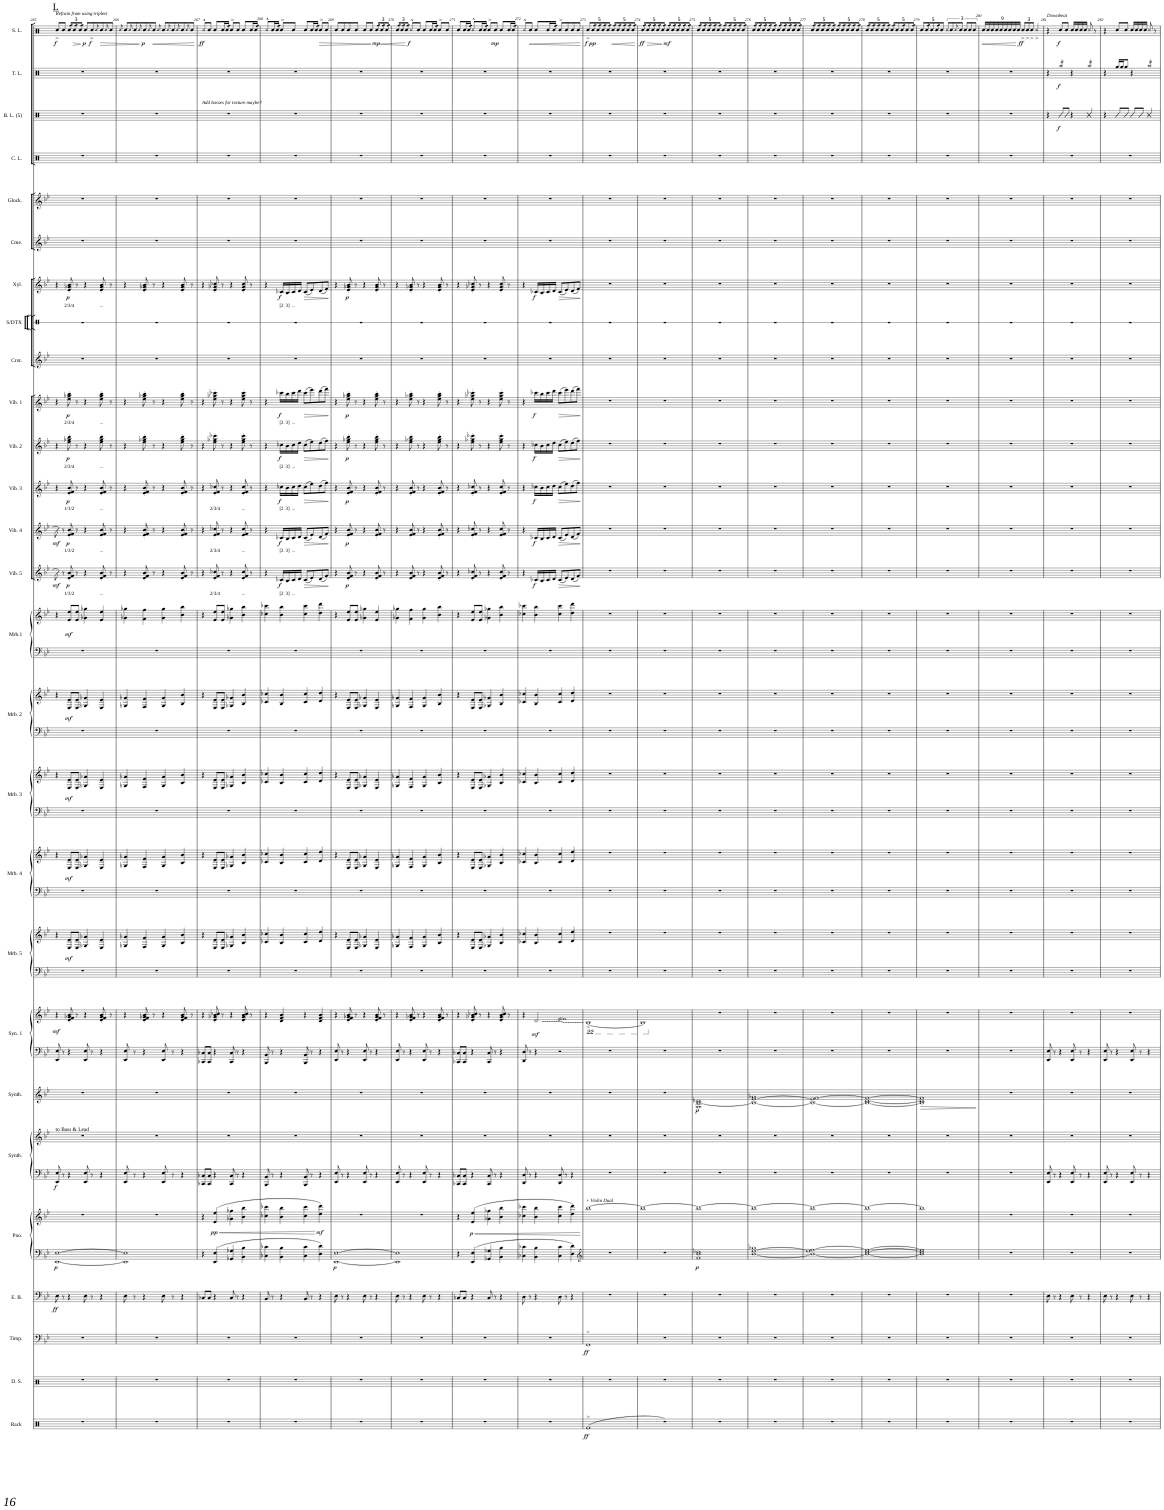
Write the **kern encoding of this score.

**kern	**kern	**dynam	**kern	**kern	**dynam	**kern	**dynam	**kern	**kern	**dynam	**kern	**kern	**dynam	**kern	**dynam	**kern	**kern	**dynam	**kern	**kern	**dynam	**kern	**kern	**dynam	**kern	**kern	**dynam	**kern	**kern	**dynam	**kern	**kern	**dynam	**kern	**text	**dynam	**kern	**text	**dynam	**kern	**text	**dynam	**kern	**text	**dynam	**kern	**text	**dynam	**kern	**kern	**kern	**text	**dynam	**kern	**kern	**kern	**kern	**dynam	**kern	**dynam	**kern	**dynam
*part28	*part27	*part27	*part26	*part25	*part25	*part24	*part24	*part23	*part23	*part23	*part22	*part22	*part22	*part21	*part21	*part20	*part20	*part20	*part19	*part19	*part19	*part18	*part18	*part18	*part17	*part17	*part17	*part16	*part16	*part16	*part15	*part15	*part15	*part14	*part14	*part14	*part13	*part13	*part13	*part12	*part12	*part12	*part11	*part11	*part11	*part10	*part10	*part10	*part9	*part8	*part7	*part7	*part7	*part6	*part5	*part4	*part3	*part3	*part2	*part2	*part1	*part1
*staff36	*staff35	*staff35	*staff34	*staff33	*staff33	*staff32	*staff32	*staff31	*staff30	*staff30/31	*staff29	*staff28	*staff28/29	*staff27	*staff27	*staff26	*staff25	*staff25/26	*staff24	*staff23	*staff23/24	*staff22	*staff21	*staff21/22	*staff20	*staff19	*staff19/20	*staff18	*staff17	*staff17/18	*staff16	*staff15	*staff15/16	*staff14	*staff14	*staff14	*staff13	*staff13	*staff13	*staff12	*staff12	*staff12	*staff11	*staff11	*staff11	*staff10	*staff10	*staff10	*staff9	*staff8	*staff7	*staff7	*staff7	*staff6	*staff5	*staff4	*staff3	*staff3	*staff2	*staff2	*staff1	*staff1
*I"CYMBAL SOUNDS	*I"Rack	*	*I"Drum Set	*I"Timpani	*	*I"Electric Bass	*	*I"Synth 3	*	*	*I"Synth 2	*	*	*I"Vocal Sampler	*	*I"Synth 1	*	*	*I"Marimba 5	*	*	*I"Marimba 4	*	*	*I"Marimba 3	*	*	*I"Marimba 2	*	*	*I"Marimba 1	*	*	*I"Vibes 5	*	*	*I"Vibes 4	*	*	*I"Vibes 3	*	*	*I"Vibes 2	*	*	*I"Vibes 1	*	*	*I"Crotales	*I"Sampler/DTX	*I"Xylophone	*	*	*I"Chimes	*I"Glockenspiel	*I"Cymbals	*I"Basses (5)	*	*I"Tenors	*	*I"Snares	*
*	*I'Rack	*	*I'D. S.	*I'Timp.	*	*I'E. B.	*	*I'Syn. 3	*	*	*I'Syn. 2	*	*	*I'VOCALS	*	*I'Syn. 1	*	*	*I'Mrb. 5	*	*	*I'Mrb. 4	*	*	*I'Mrb. 3	*	*	*I'Mrb. 2	*	*	*I'Mrb.1	*	*	*I'Vib. 5	*	*	*I'Vib. 4	*	*	*I'Vib. 3	*	*	*I'Vib. 2	*	*	*I'Vib. 1	*	*	*I'Crot.	*I'S/DTX	*I'Xyl.	*	*	*I'Cme.	*I'Glock.	*I'C. L.	*	*	*	*	*	*
!!LO:PB:g=z
*clefX	*clefX	*	*clefX	*clefF4	*	*clefF4	*	*clefF4	*clefG2	*	*clefF4	*clefG2	*	*clefG2	*	*clefF4	*clefG2	*	*clefF4	*clefG2	*	*clefF4	*clefG2	*	*clefF4	*clefG2	*	*clefF4	*clefG2	*	*clefF4	*clefG2	*	*clefG2	*	*	*clefG2	*	*	*clefG2	*	*	*clefG2	*	*	*clefG2	*	*	*clefG2	*clefX	*clefG2	*	*	*clefG2	*clefG2	*clefX	*clefX	*	*clefX	*	*clefX	*
*	*	*	*	*	*	*Trd7c12	*	*	*	*	*	*	*	*	*	*	*	*	*	*	*	*	*	*	*	*	*	*	*	*	*	*	*	*	*	*	*	*	*	*	*	*	*	*	*	*	*	*	*Trd-14c-24	*	*Trd-7c-12	*	*	*	*Trd-14c-24	*	*	*	*	*	*	*
*k[]	*k[]	*	*k[]	*k[b-e-]	*	*k[b-e-]	*	*k[b-e-]	*k[b-e-]	*	*k[b-e-]	*k[b-e-]	*	*k[b-e-]	*	*k[b-e-]	*k[b-e-]	*	*k[b-e-]	*k[b-e-]	*	*k[b-e-]	*k[b-e-]	*	*k[b-e-]	*k[b-e-]	*	*k[b-e-]	*k[b-e-]	*	*k[b-e-]	*k[b-e-]	*	*k[b-e-]	*	*	*k[b-e-]	*	*	*k[b-e-]	*	*	*k[b-e-]	*	*	*k[b-e-]	*	*	*k[b-e-]	*k[]	*k[b-e-]	*	*	*k[b-e-]	*k[b-e-]	*k[]	*k[]	*	*k[]	*	*k[]	*
*M4/4	*M4/4	*	*M4/4	*M4/4	*	*M4/4	*	*M4/4	*M4/4	*	*M4/4	*M4/4	*	*M4/4	*	*M4/4	*M4/4	*	*M4/4	*M4/4	*	*M4/4	*M4/4	*	*M4/4	*M4/4	*	*M4/4	*M4/4	*	*M4/4	*M4/4	*	*M4/4	*	*	*M4/4	*	*	*M4/4	*	*	*M4/4	*	*	*M4/4	*	*	*M4/4	*M4/4	*M4/4	*	*	*M4/4	*M4/4	*M4/4	*M4/4	*	*M4/4	*	*M4/4	*
!!LO:REH:place=s1:a:cj:enc=none:fs=20:t=L
=265	=265	=265	=265	=265	=265	=265	=265	=265	=265	=265	=265	=265	=265	=265	=265	=265	=265	=265	=265	=265	=265	=265	=265	=265	=265	=265	=265	=265	=265	=265	=265	=265	=265	=265	=265	=265	=265	=265	=265	=265	=265	=265	=265	=265	=265	=265	=265	=265	=265	=265	=265	=265	=265	=265	=265	=265	=265	=265	=265	=265	=265	=265
!	!	!	!	!	!	!	!	!	!	!	!	!	!	!	!	!	!	!	!	!	!	!	!	!	!	!	!	!	!	!	!	!	!	!	!	!	!	!	!	!	!	!	!	!	!	!	!	!	!	!	!	!	!	!	!	!	!	!	!	!	!LO:TX:a:i:t=Refrain from using triplets	!
!	!	!	!	!	!	!	!	!	!	!	!	!LO:TX:a:t=to Bass & Lead	!	!	!	!	!	!	!	!	!	!	!	!	!	!	!	!	!	!	!	!	!	!	!	!	!	!	!	!	!	!	!	!	!	!	!	!	!	!	!	!	!	!	!	!	!	!	!	!	!	!
!	!	!	!	!	!	!	!LO:DY:b	!	!	!LO:DY:b=2	!	!	!LO:DY:b=2	!	!	!	!	!LO:DY:b	!	!	!	!	!	!	!	!	!	!	!	!	!	!	!	!	!	!LO:DY:b	!	!	!LO:DY:b	!	!	!	!	!	!	!	!	!	!	!	!	!	!	!	!	!	!	!	!	!	!	!LO:DY:b
1cccccc_	1r	.	1r	1r	.	8E-\	ff	[1EE- [1E-	1r	p	8EE-/ 8E-/	1r	f	1r	.	8EE-/ 8E-/	4r	mf	1r	4r	.	1r	4r	.	1r	4r	.	1r	4r	.	1r	4r	.	8b-\]	.	mf	8b-\]	.	mf	4r	.	.	4r	.	.	4r	.	.	1r	1r	4r	.	.	1r	1r	1r	1r	.	1r	.	8Rcc^/L	f
.	.	.	.	.	.	8r	.	.	.	.	8r	.	.	.	.	8r	.	.	.	.	.	.	.	.	.	.	.	.	.	.	.	.	.	8r	.	.	8r	.	.	.	.	.	.	.	.	.	.	.	.	.	.	.	.	.	.	.	.	.	.	.	8Rcc/J	.
!	!	!	!	!	!	!	!	!	!	!	!	!	!	!	!	!	!	!	!	!	!	!	!	!	!	!	!	!	!	!	!	!	!	!	!LO:LY:b	!	!	!LO:LY:b	!	!	!LO:LY:b	!	!	!LO:LY:b	!	!	!LO:LY:b	!	!	!	!	!LO:LY:b	!	!	!	!	!	!	!	!	!	!
*	*	*	*	*	*	*	*	*	*	*	*	*	*	*	*	*	*	*	*	*	*	*	*	*	*	*	*	*	*	*	*	*	*	*	*	*	*	*	*	*	*	*	*	*	*	*	*	*	*	*	*	*	*	*	*	*	*	*	*	*	*Xbrackettup	*
!	!	!	!	!	!	!	!	!	!	!	!	!	!	!	!	!	!	!	!	!	!LO:DY:b	!	!	!LO:DY:b	!	!	!LO:DY:b	!	!	!LO:DY:b	!	!	!LO:DY:b	!	!	!LO:DY:b	!	!	!LO:DY:b	!	!	!LO:DY:b	!	!	!LO:DY:b	!	!	!LO:DY:b	!	!	!	!	!LO:DY:b	!	!	!	!	!	!	!	!	!
*	*	*	*	*	*	*	*	*	*	*	*	*	*	*	*	*	*	*	*	*	*	*	*	*	*	*	*	*	*	*	*	*	*	*	*	*	*	*	*	*	*	*	*	*	*	*	*	*	*	*	*	*	*	*	*	*	*	*	*	*	*tremolo	*
.	.	.	.	.	.	4r	.	.	.	.	4r	.	.	.	.	4r	8e-/' 8f/' 8g-X/' 8b-/'	.	.	8E-/ 8e-/L	mf	.	8E-/ 8e-/L	mf	.	8E-/ 8e-/L	mf	.	8E-/ 8e-/L	mf	.	8e-/ 8ee-/L	mf	8e-/' 8f/' 8b-/'	1/3/2	p	8e-/' 8f/' 8b-/'	1/3/2	p	8e-/' 8f/' 8b-/'	1/3/2	p	8ee-\' 8gg-X\' 8bb-\'	2/3/4	p	8ee-\' 8gg-X\' 8bb-\'	2/3/4	p	.	.	8e-/' 8g-X/' 8b-/'	2/3/4	p	.	.	.	.	.	.	.	24Rcc/LL	.
.	.	.	.	.	.	.	.	.	.	.	.	.	.	.	.	.	.	.	.	.	.	.	.	.	.	.	.	.	.	.	.	.	.	.	.	.	.	.	.	.	.	.	.	.	.	.	.	.	.	.	.	.	.	.	.	.	.	.	.	.	24Rcc/	.
!	!	!	!	!	!	!	!	!	!	!	!	!	!	!	!	!	!	!	!	!	!	!	!	!	!	!	!	!	!	!	!	!	!	!	!	!	!	!	!	!	!	!	!	!	!	!	!	!	!	!	!	!	!	!	!	!	!	!	!	!	!	!LO:HP:b
.	.	.	.	.	.	.	.	.	.	.	.	.	.	.	.	.	.	.	.	.	.	.	.	.	.	.	.	.	.	.	.	.	.	.	.	.	.	.	.	.	.	.	.	.	.	.	.	.	.	.	.	.	.	.	.	.	.	.	.	.	24Rcc/	>
.	.	.	.	.	.	.	.	.	.	.	.	.	.	.	.	.	8r	.	.	8E-/ 8e-/J	.	.	8E-/ 8e-/J	.	.	8E-/ 8e-/J	.	.	8E-/ 8e-/J	.	.	8e-/ 8ee-/J	.	8r	.	.	8r	.	.	8r	.	.	8r	.	.	8r	.	.	.	.	8r	.	.	.	.	.	.	.	.	.	24Rcc/	.
.	.	.	.	.	.	.	.	.	.	.	.	.	.	.	.	.	.	.	.	.	.	.	.	.	.	.	.	.	.	.	.	.	.	.	.	.	.	.	.	.	.	.	.	.	.	.	.	.	.	.	.	.	.	.	.	.	.	.	.	.	24Rcc/	.
.	.	.	.	.	.	.	.	.	.	.	.	.	.	.	.	.	.	.	.	.	.	.	.	.	.	.	.	.	.	.	.	.	.	.	.	.	.	.	.	.	.	.	.	.	.	.	.	.	.	.	.	.	.	.	.	.	.	.	.	.	24Rcc/JJ	.
*	*	*	*	*	*	*	*	*	*	*	*	*	*	*	*	*	*	*	*	*	*	*	*	*	*	*	*	*	*	*	*	*	*	*	*	*	*	*	*	*	*	*	*	*	*	*	*	*	*	*	*	*	*	*	*	*	*	*	*	*	*Xtremolo	*
!	!	!	!	!	!	!	!	!	!	!	!	!	!	!	!	!	!	!	!	!	!	!	!	!	!	!	!	!	!	!	!	!	!	!	!	!	!	!	!	!	!	!	!	!	!	!	!	!	!	!	!	!	!	!	!	!	!	!	!	!	!	!LO:DY:n=1:b
.	.	.	.	.	.	8E-\	.	.	.	.	8EE-/ 8E-/	.	.	.	.	8EE-/ 8E-/	4r	.	.	4G-X/ 4g-X/	.	.	4G-X/ 4g-X/	.	.	4G-X/ 4g-X/	.	.	4G-X/ 4g-X/	.	.	4g-X\ 4gg-X\	.	4r	.	.	4r	.	.	4r	.	.	4r	.	.	4r	.	.	.	.	4r	.	.	.	.	.	.	.	.	.	8Rcc/L	] p
!	!	!	!	!	!	!	!	!	!	!	!	!	!	!	!	!	!	!	!	!	!	!	!	!	!	!	!	!	!	!	!	!	!	!	!	!	!	!	!	!	!	!	!	!	!	!	!	!	!	!	!	!	!	!	!	!	!	!	!	!	!	!LO:DY:n=2:b
.	.	.	.	.	.	8r	.	.	.	.	8r	.	.	.	.	8r	.	.	.	.	.	.	.	.	.	.	.	.	.	.	.	.	.	.	.	.	.	.	.	.	.	.	.	.	.	.	.	.	.	.	.	.	.	.	.	.	.	.	.	.	8Rcc^/	f
.	.	.	.	.	.	.	.	.	.	.	.	.	.	.	.	.	.	.	.	.	.	.	.	.	.	.	.	.	.	.	.	.	.	.	.	.	.	.	.	.	.	.	.	.	.	.	.	.	.	.	.	.	.	.	.	.	.	.	.	.	8qRcc/	.
!	!	!	!	!	!	!	!	!	!	!	!	!	!	!	!	!	!	!	!	!	!	!	!	!	!	!	!	!	!	!	!	!	!	!	!LO:LY:b	!	!	!LO:LY:b	!	!	!LO:LY:b	!	!	!LO:LY:b	!	!	!LO:LY:b	!	!	!	!	!LO:LY:b	!	!	!	!	!	!	!	!	!	!
.	.	.	.	.	.	4r	.	.	.	.	4r	.	.	.	.	4r	8e-/' 8f/' 8g-/' 8b-/'	.	.	4E-/ 4e-/	.	.	4E-/ 4e-/	.	.	4E-/ 4e-/	.	.	4E-/ 4e-/	.	.	4e-/ 4ee-/	.	8e-/' 8f/' 8b-/'	...	.	8e-/' 8f/' 8b-/'	...	.	8e-/' 8f/' 8b-/'	...	.	8ee-\' 8gg-\' 8bb-\'	...	.	8ee-\' 8gg-\' 8bb-\'	...	.	.	.	8e-/' 8g-/' 8b-/'	...	.	.	.	.	.	.	.	.	8Rcc/	.
.	.	.	.	.	.	.	.	.	.	.	.	.	.	.	.	.	.	.	.	.	.	.	.	.	.	.	.	.	.	.	.	.	.	.	.	.	.	.	.	.	.	.	.	.	.	.	.	.	.	.	.	.	.	.	.	.	.	.	.	.	8qRcc/	.
.	.	.	.	.	.	.	.	.	.	.	.	.	.	.	.	.	8r	.	.	.	.	.	.	.	.	.	.	.	.	.	.	.	.	8r	.	.	8r	.	.	8r	.	.	8r	.	.	8r	.	.	.	.	8r	.	.	.	.	.	.	.	.	.	8Rcc/J	.
=266	=266	=266	=266	=266	=266	=266	=266	=266	=266	=266	=266	=266	=266	=266	=266	=266	=266	=266	=266	=266	=266	=266	=266	=266	=266	=266	=266	=266	=266	=266	=266	=266	=266	=266	=266	=266	=266	=266	=266	=266	=266	=266	=266	=266	=266	=266	=266	=266	=266	=266	=266	=266	=266	=266	=266	=266	=266	=266	=266	=266	=266	=266
.	.	.	.	.	.	.	.	.	.	.	.	.	.	.	.	.	.	.	.	.	.	.	.	.	.	.	.	.	.	.	.	.	.	.	.	.	.	.	.	.	.	.	.	.	.	.	.	.	.	.	.	.	.	.	.	.	.	.	.	.	8qRcc/	.
1cccccc]	1r	.	1r	1r	.	8E-\	.	1EE-] 1E-]	1r	.	8EE-/ 8E-/	1r	.	1r	.	8EE-/ 8E-/	4r	.	1r	4G-X/ 4g-X/	.	1r	4G-X/ 4g-X/	.	1r	4G-X/ 4g-X/	.	1r	4G-X/ 4g-X/	.	1r	4g-X\ 4gg-X\	.	4r	.	.	4r	.	.	4r	.	.	4r	.	.	4r	.	.	1r	1r	4r	.	.	1r	1r	1r	1r	.	1r	.	8Rcc/L	.
.	.	.	.	.	.	.	.	.	.	.	.	.	.	.	.	.	.	.	.	.	.	.	.	.	.	.	.	.	.	.	.	.	.	.	.	.	.	.	.	.	.	.	.	.	.	.	.	.	.	.	.	.	.	.	.	.	.	.	.	.	8qRcc/	.
.	.	.	.	.	.	8r	.	.	.	.	8r	.	.	.	.	8r	.	.	.	.	.	.	.	.	.	.	.	.	.	.	.	.	.	.	.	.	.	.	.	.	.	.	.	.	.	.	.	.	.	.	.	.	.	.	.	.	.	.	.	.	8Rcc/	.
.	.	.	.	.	.	.	.	.	.	.	.	.	.	.	.	.	.	.	.	.	.	.	.	.	.	.	.	.	.	.	.	.	.	.	.	.	.	.	.	.	.	.	.	.	.	.	.	.	.	.	.	.	.	.	.	.	.	.	.	.	8qRcc/	.
!	!	!	!	!	!	!	!	!	!	!	!	!	!	!	!	!	!	!	!	!	!	!	!	!	!	!	!	!	!	!	!	!	!	!	!	!	!	!	!	!	!	!	!	!	!	!	!	!	!	!	!	!	!	!	!	!	!	!	!	!	!	!LO:DY:b
.	.	.	.	.	.	4r	.	.	.	.	4r	.	.	.	.	4r	8e-/' 8f/' 8g-X/' 8b-/'	.	.	4F/ 4f/	.	.	4F/ 4f/	.	.	4F/ 4f/	.	.	4F/ 4f/	.	.	4f\ 4ff\	.	8e-/' 8f/' 8b-/'	.	.	8e-/' 8f/' 8b-/'	.	.	8e-/' 8f/' 8b-/'	.	.	8ee-\' 8gg-X\' 8bb-\'	.	.	8ee-\' 8gg-X\' 8bb-\'	.	.	.	.	8e-/' 8g-X/' 8b-/'	.	.	.	.	.	.	.	.	.	8Rcc/	p
.	.	.	.	.	.	.	.	.	.	.	.	.	.	.	.	.	.	.	.	.	.	.	.	.	.	.	.	.	.	.	.	.	.	.	.	.	.	.	.	.	.	.	.	.	.	.	.	.	.	.	.	.	.	.	.	.	.	.	.	.	8qRcc/	.
.	.	.	.	.	.	.	.	.	.	.	.	.	.	.	.	.	8r	.	.	.	.	.	.	.	.	.	.	.	.	.	.	.	.	8r	.	.	8r	.	.	8r	.	.	8r	.	.	8r	.	.	.	.	8r	.	.	.	.	.	.	.	.	.	8Rcc/J	.
.	.	.	.	.	.	.	.	.	.	.	.	.	.	.	.	.	.	.	.	.	.	.	.	.	.	.	.	.	.	.	.	.	.	.	.	.	.	.	.	.	.	.	.	.	.	.	.	.	.	.	.	.	.	.	.	.	.	.	.	.	8qRcc/	.
.	.	.	.	.	.	8E-\	.	.	.	.	8EE-/ 8E-/	.	.	.	.	8EE-/ 8E-/	4r	.	.	4G-/ 4g-/	.	.	4G-/ 4g-/	.	.	4G-/ 4g-/	.	.	4G-/ 4g-/	.	.	4g-\ 4gg-\	.	4r	.	.	4r	.	.	4r	.	.	4r	.	.	4r	.	.	.	.	4r	.	.	.	.	.	.	.	.	.	8Rcc/L	.
.	.	.	.	.	.	.	.	.	.	.	.	.	.	.	.	.	.	.	.	.	.	.	.	.	.	.	.	.	.	.	.	.	.	.	.	.	.	.	.	.	.	.	.	.	.	.	.	.	.	.	.	.	.	.	.	.	.	.	.	.	8qRcc/	.
.	.	.	.	.	.	8r	.	.	.	.	8r	.	.	.	.	8r	.	.	.	.	.	.	.	.	.	.	.	.	.	.	.	.	.	.	.	.	.	.	.	.	.	.	.	.	.	.	.	.	.	.	.	.	.	.	.	.	.	.	.	.	8Rcc/	.
.	.	.	.	.	.	.	.	.	.	.	.	.	.	.	.	.	.	.	.	.	.	.	.	.	.	.	.	.	.	.	.	.	.	.	.	.	.	.	.	.	.	.	.	.	.	.	.	.	.	.	.	.	.	.	.	.	.	.	.	.	8qRcc/	.
.	.	.	.	.	.	4r	.	.	.	.	4r	.	.	.	.	4r	8e-/' 8f/' 8g-/' 8b-/'	.	.	4B-/ 4b-/	.	.	4B-/ 4b-/	.	.	4B-/ 4b-/	.	.	4B-/ 4b-/	.	.	4b-\ 4bb-\	.	8e-/' 8f/' 8b-/'	.	.	8e-/' 8f/' 8b-/'	.	.	8e-/' 8f/' 8b-/'	.	.	8ee-\' 8gg-\' 8bb-\'	.	.	8ee-\' 8gg-\' 8bb-\'	.	.	.	.	8e-/' 8g-/' 8b-/'	.	.	.	.	.	.	.	.	.	8Rcc/	.
.	.	.	.	.	.	.	.	.	.	.	.	.	.	.	.	.	.	.	.	.	.	.	.	.	.	.	.	.	.	.	.	.	.	.	.	.	.	.	.	.	.	.	.	.	.	.	.	.	.	.	.	.	.	.	.	.	.	.	.	.	8qRcc/	.
.	.	.	.	.	.	.	.	.	.	.	.	.	.	.	.	.	8r	.	.	.	.	.	.	.	.	.	.	.	.	.	.	.	.	8r	.	.	8r	.	.	8r	.	.	8r	.	.	8r	.	.	.	.	8r	.	.	.	.	.	.	.	.	.	8Rcc/J	.
=267	=267	=267	=267	=267	=267	=267	=267	=267	=267	=267	=267	=267	=267	=267	=267	=267	=267	=267	=267	=267	=267	=267	=267	=267	=267	=267	=267	=267	=267	=267	=267	=267	=267	=267	=267	=267	=267	=267	=267	=267	=267	=267	=267	=267	=267	=267	=267	=267	=267	=267	=267	=267	=267	=267	=267	=267	=267	=267	=267	=267	=267	=267
!	!	!	!	!	!	!	!	!	!	!	!	!	!	!	!	!	!	!	!	!	!	!	!	!	!	!	!	!	!	!	!	!	!	!	!	!	!	!	!	!	!	!	!	!	!	!	!	!	!	!	!	!	!	!	!	!	!LO:TX:a:i:t=Add basses for texture maybe?	!	!	!	!	!
!	!	!	!	!	!	!	!	!	!	!	!	!	!	!	!	!	!	!	!	!	!	!	!	!	!	!	!	!	!	!	!	!	!	!	!	!	!	!	!	!	!	!	!	!	!	!	!	!	!	!	!	!	!	!	!	!	!	!	!	!	!	!LO:DY:b
1r	1r	.	1r	1r	.	8C-X/L	.	4r	4r	.	8CC-X/ 8C-X/L	1r	.	1r	.	8CC-X/ 8C-X/L	4r	.	1r	4r	.	1r	4r	.	1r	4r	.	1r	4r	.	1r	4r	.	4r	.	.	4r	.	.	4r	.	.	4r	.	.	4r	.	.	1r	1r	4r	.	.	1r	1r	1r	1r	.	1r	.	8Rcc^^/L	ff
.	.	.	.	.	.	8C-/J	.	.	.	.	8CC-/ 8C-/J	.	.	.	.	8CC-/ 8C-/J	.	.	.	.	.	.	.	.	.	.	.	.	.	.	.	.	.	.	.	.	.	.	.	.	.	.	.	.	.	.	.	.	.	.	.	.	.	.	.	.	.	.	.	.	8Rcc/J	.
!	!	!	!	!	!	!	!	!	!	!LO:HP:b	!	!	!	!	!	!	!	!	!	!	!	!	!	!	!	!	!	!	!	!	!	!	!	!	!LO:LY:b	!	!	!LO:LY:b	!	!	!LO:LY:b	!	!	!	!	!	!	!	!	!	!	!	!	!	!	!	!	!	!	!	!	!
!	!	!	!	!	!	!	!	!	!	!LO:DY:n=1:b	!	!	!	!	!	!	!	!	!	!	!	!	!	!	!	!	!	!	!	!	!	!	!	!	!	!	!	!	!	!	!	!	!	!	!	!	!	!	!	!	!	!	!	!	!	!	!	!	!	!	!	!
.	.	.	.	.	.	4r	.	4EE-/ 4E-/	(4e-/ 4ee-/	< pp	4r	.	.	.	.	4r	8e-/' 8g-X/' 8b-/' 8cc-X/'	.	.	8E-/ 8e-/L	.	.	8E-/ 8e-/L	.	.	8E-/ 8e-/L	.	.	8E-/ 8e-/L	.	.	8e-/ 8ee-/L	.	8e-/' 8f/' 8cc-X/'	2/3/4	.	8e-/' 8f/' 8cc-X/'	2/3/4	.	8e-/' 8f/' 8cc-X/'	2/3/4	.	8ee-\' 8gg-X\' 8ccc-X\'	.	.	8ee-\' 8gg-X\' 8ccc-X\'	.	.	.	.	8e-/' 8g-X/' 8cc-X/'	.	.	.	.	.	.	.	.	.	8Rcc/L	.
.	.	.	.	.	.	.	.	.	.	.	.	.	.	.	.	.	8r	.	.	8E-/ 8e-/J	.	.	8E-/ 8e-/J	.	.	8E-/ 8e-/J	.	.	8E-/ 8e-/J	.	.	8e-/ 8ee-/J	.	8r	.	.	8r	.	.	8r	.	.	8r	.	.	8r	.	.	.	.	8r	.	.	.	.	.	.	.	.	.	16Rcc/L	.
*	*	*	*	*	*	*	*	*	*	*	*	*	*	*	*	*	*	*	*	*	*	*	*	*	*	*	*	*	*	*	*	*	*	*	*	*	*	*	*	*	*	*	*	*	*	*	*	*	*	*	*	*	*	*	*	*	*	*	*	*	*tremolo	*
.	.	.	.	.	.	.	.	.	.	.	.	.	.	.	.	.	.	.	.	.	.	.	.	.	.	.	.	.	.	.	.	.	.	.	.	.	.	.	.	.	.	.	.	.	.	.	.	.	.	.	.	.	.	.	.	.	.	.	.	.	32Rcc/	.
.	.	.	.	.	.	.	.	.	.	.	.	.	.	.	.	.	.	.	.	.	.	.	.	.	.	.	.	.	.	.	.	.	.	.	.	.	.	.	.	.	.	.	.	.	.	.	.	.	.	.	.	.	.	.	.	.	.	.	.	.	32Rcc/JJJ	.
*	*	*	*	*	*	*	*	*	*	*	*	*	*	*	*	*	*	*	*	*	*	*	*	*	*	*	*	*	*	*	*	*	*	*	*	*	*	*	*	*	*	*	*	*	*	*	*	*	*	*	*	*	*	*	*	*	*	*	*	*	*Xtremolo	*
.	.	.	.	.	.	8C-/	.	4GG-X/ 4G-X/	4g-X\ 4gg-X\	.	8CC-/ 8C-/	.	.	.	.	8CC-/ 8C-/	4r	.	.	4G-X/ 4g-X/	.	.	4G-X/ 4g-X/	.	.	4G-X/ 4g-X/	.	.	4G-X/ 4g-X/	.	.	4g-X\ 4gg-X\	.	4r	.	.	4r	.	.	4r	.	.	4r	.	.	4r	.	.	.	.	4r	.	.	.	.	.	.	.	.	.	8Rcc^>/L	.
.	.	.	.	.	.	8r	.	.	.	.	8r	.	.	.	.	8r	.	.	.	.	.	.	.	.	.	.	.	.	.	.	.	.	.	.	.	.	.	.	.	.	.	.	.	.	.	.	.	.	.	.	.	.	.	.	.	.	.	.	.	.	8Rcc/J	.
!	!	!	!	!	!	!	!	!	!	!	!	!	!	!	!	!	!	!	!	!	!	!	!	!	!	!	!	!	!	!	!	!	!	!	!LO:LY:b	!	!	!LO:LY:b	!	!	!LO:LY:b	!	!	!	!	!	!	!	!	!	!	!	!	!	!	!	!	!	!	!	!	!
.	.	.	.	.	.	4r	.	4BB-\ 4B-\	4b-\ 4bb-\	.	4r	.	.	.	.	4r	8e-/' 8g-/' 8b-/' 8cc-/'	.	.	4B-/ 4b-/	.	.	4B-/ 4b-/	.	.	4B-/ 4b-/	.	.	4B-/ 4b-/	.	.	4b-\ 4bb-\	.	8e-/' 8f/' 8cc-/'	...	.	8e-/' 8f/' 8cc-/'	...	.	8e-/' 8f/' 8cc-/'	...	.	8ee-\' 8gg-\' 8ccc-\'	.	.	8ee-\' 8gg-\' 8ccc-\'	.	.	.	.	8e-/' 8g-/' 8cc-/'	.	.	.	.	.	.	.	.	.	8Rcc/L	.
.	.	.	.	.	.	.	.	.	.	.	.	.	.	.	.	.	8r	.	.	.	.	.	.	.	.	.	.	.	.	.	.	.	.	8r	.	.	8r	.	.	8r	.	.	8r	.	.	8r	.	.	.	.	8r	.	.	.	.	.	.	.	.	.	16Rcc/L	.
*	*	*	*	*	*	*	*	*	*	*	*	*	*	*	*	*	*	*	*	*	*	*	*	*	*	*	*	*	*	*	*	*	*	*	*	*	*	*	*	*	*	*	*	*	*	*	*	*	*	*	*	*	*	*	*	*	*	*	*	*	*tremolo	*
.	.	.	.	.	.	.	.	.	.	.	.	.	.	.	.	.	.	.	.	.	.	.	.	.	.	.	.	.	.	.	.	.	.	.	.	.	.	.	.	.	.	.	.	.	.	.	.	.	.	.	.	.	.	.	.	.	.	.	.	.	32Rcc/	.
.	.	.	.	.	.	.	.	.	.	.	.	.	.	.	.	.	.	.	.	.	.	.	.	.	.	.	.	.	.	.	.	.	.	.	.	.	.	.	.	.	.	.	.	.	.	.	.	.	.	.	.	.	.	.	.	.	.	.	.	.	32Rcc/JJJ	.
*	*	*	*	*	*	*	*	*	*	*	*	*	*	*	*	*	*	*	*	*	*	*	*	*	*	*	*	*	*	*	*	*	*	*	*	*	*	*	*	*	*	*	*	*	*	*	*	*	*	*	*	*	*	*	*	*	*	*	*	*	*Xtremolo	*
=268	=268	=268	=268	=268	=268	=268	=268	=268	=268	=268	=268	=268	=268	=268	=268	=268	=268	=268	=268	=268	=268	=268	=268	=268	=268	=268	=268	=268	=268	=268	=268	=268	=268	=268	=268	=268	=268	=268	=268	=268	=268	=268	=268	=268	=268	=268	=268	=268	=268	=268	=268	=268	=268	=268	=268	=268	=268	=268	=268	=268	=268	=268
1r	1r	.	1r	1r	.	8BB-/	.	4C-X\ 4c-X\	4cc-X\ 4ccc-X\	.	8BBB-/ 8BB-/	1r	.	1r	.	8BBB-/ 8BB-/	4r	.	1r	4c-X/ 4cc-X/	.	1r	4c-X/ 4cc-X/	.	1r	4c-X/ 4cc-X/	.	1r	4c-X/ 4cc-X/	.	1r	4cc-X\ 4ccc-X\	.	4r	.	.	4r	.	.	4r	.	.	4r	.	.	4r	.	.	1r	1r	4r	.	.	1r	1r	1r	1r	.	1r	.	8Rcc^^/L	.
.	.	.	.	.	.	8r	.	.	.	.	8r	.	.	.	.	8r	.	.	.	.	.	.	.	.	.	.	.	.	.	.	.	.	.	.	.	.	.	.	.	.	.	.	.	.	.	.	.	.	.	.	.	.	.	.	.	.	.	.	.	.	16Rcc/L	.
*	*	*	*	*	*	*	*	*	*	*	*	*	*	*	*	*	*	*	*	*	*	*	*	*	*	*	*	*	*	*	*	*	*	*	*	*	*	*	*	*	*	*	*	*	*	*	*	*	*	*	*	*	*	*	*	*	*	*	*	*	*tremolo	*
.	.	.	.	.	.	.	.	.	.	.	.	.	.	.	.	.	.	.	.	.	.	.	.	.	.	.	.	.	.	.	.	.	.	.	.	.	.	.	.	.	.	.	.	.	.	.	.	.	.	.	.	.	.	.	.	.	.	.	.	.	32Rcc/	.
.	.	.	.	.	.	.	.	.	.	.	.	.	.	.	.	.	.	.	.	.	.	.	.	.	.	.	.	.	.	.	.	.	.	.	.	.	.	.	.	.	.	.	.	.	.	.	.	.	.	.	.	.	.	.	.	.	.	.	.	.	32Rcc/JJJ	.
*	*	*	*	*	*	*	*	*	*	*	*	*	*	*	*	*	*	*	*	*	*	*	*	*	*	*	*	*	*	*	*	*	*	*	*	*	*	*	*	*	*	*	*	*	*	*	*	*	*	*	*	*	*	*	*	*	*	*	*	*	*Xtremolo	*
!	!	!	!	!	!	!	!	!	!	!	!	!	!	!	!	!	!	!	!	!	!	!	!	!	!	!	!	!	!	!	!	!	!	!	!LO:LY:b	!LO:DY:b	!	!LO:LY:b	!LO:DY:b	!	!LO:LY:b	!LO:DY:b	!	!LO:LY:b	!LO:DY:b	!	!LO:LY:b	!LO:DY:b	!	!	!	!LO:LY:b	!LO:DY:b	!	!	!	!	!	!	!	!	!
.	.	.	.	.	.	4r	.	4BB-\ 4B-\	4b-\ 4bb-\	.	4r	.	.	.	.	4r	4d/ 4f/ 4b-/	.	.	4B-/ 4b-/	.	.	4B-/ 4b-/	.	.	4B-/ 4b-/	.	.	4B-/ 4b-/	.	.	4b-\ 4bb-\	.	16c-X/LL	[2	f	16c-X/LL	[2	f	16cc-X\LL	[2	f	16cc-X\LL	[2	f	16ccc-X\LL	[2	f	.	.	16c-X/LL	[2	f	.	.	.	.	.	.	.	8Rcc^>/L	.
!	!	!	!	!	!	!	!	!	!	!	!	!	!	!	!	!	!	!	!	!	!	!	!	!	!	!	!	!	!	!	!	!	!	!	!LO:LY:b	!	!	!LO:LY:b	!	!	!LO:LY:b	!	!	!LO:LY:b	!	!	!LO:LY:b	!	!	!	!	!LO:LY:b	!	!	!	!	!	!	!	!	!	!
.	.	.	.	.	.	.	.	.	.	.	.	.	.	.	.	.	.	.	.	.	.	.	.	.	.	.	.	.	.	.	.	.	.	16B-/	3]	.	16B-/	3]	.	16b-\	3]	.	16b-\	3]	.	16bb-\	3]	.	.	.	16B-/	3]	.	.	.	.	.	.	.	.	.	.
!	!	!	!	!	!	!	!	!	!	!	!	!	!	!	!	!	!	!	!	!	!	!	!	!	!	!	!	!	!	!	!	!	!	!	!LO:LY:b	!	!	!LO:LY:b	!	!	!LO:LY:b	!	!	!LO:LY:b	!	!	!LO:LY:b	!	!	!	!	!LO:LY:b	!	!	!	!	!	!	!	!	!	!
.	.	.	.	.	.	.	.	.	.	.	.	.	.	.	.	.	.	.	.	.	.	.	.	.	.	.	.	.	.	.	.	.	.	16c-/	...	.	16c-/	...	.	16cc-\	...	.	16cc-\	...	.	16ccc-\	...	.	.	.	16c-/	...	.	.	.	.	.	.	.	.	8Rcc/J	.
.	.	.	.	.	.	.	.	.	.	.	.	.	.	.	.	.	.	.	.	.	.	.	.	.	.	.	.	.	.	.	.	.	.	16d/JJ	.	.	16d/JJ	.	.	16dd\JJ	.	.	16dd\JJ	.	.	16ddd\JJ	.	.	.	.	16d/JJ	.	.	.	.	.	.	.	.	.	.	.
!	!	!	!	!	!	!	!	!	!	!	!	!	!	!	!	!	!	!	!	!	!	!	!	!	!	!	!	!	!	!	!	!	!	!	!	!LO:HP:b	!	!	!LO:HP:b	!	!	!LO:HP:b	!	!	!LO:HP:b	!	!	!LO:HP:b	!	!	!	!	!LO:HP:b	!	!	!	!	!	!	!	!	!
.	.	.	.	.	.	8BB-/	.	4C-\ 4c-\	4cc-\ 4ccc-\	.	8BBB-/ 8BB-/	.	.	.	.	8BBB-/ 8BB-/	4r	.	.	4c-/ 4cc-/	.	.	4c-/ 4cc-/	.	.	4c-/ 4cc-/	.	.	4c-/ 4cc-/	.	.	4cc-\ 4ccc-\	.	(8c-/L	.	>	(8c-/L	.	>	(8cc-\L	.	>	(8cc-\L	.	>	(8ccc-\L	.	>	.	.	(8c-/L	.	>	.	.	.	.	.	.	.	8Rcc/L	.
.	.	.	.	.	.	8r	.	.	.	.	8r	.	.	.	.	8r	.	.	.	.	.	.	.	.	.	.	.	.	.	.	.	.	.	8e-/)	.	.	8e-/)	.	.	8ee-\)	.	.	8ee-\)	.	.	8eee-\)	.	.	.	.	8e-/)	.	.	.	.	.	.	.	.	.	16Rcc/L	.
*	*	*	*	*	*	*	*	*	*	*	*	*	*	*	*	*	*	*	*	*	*	*	*	*	*	*	*	*	*	*	*	*	*	*	*	*	*	*	*	*	*	*	*	*	*	*	*	*	*	*	*	*	*	*	*	*	*	*	*	*	*tremolo	*
.	.	.	.	.	.	.	.	.	.	.	.	.	.	.	.	.	.	.	.	.	.	.	.	.	.	.	.	.	.	.	.	.	.	.	.	.	.	.	.	.	.	.	.	.	.	.	.	.	.	.	.	.	.	.	.	.	.	.	.	.	32Rcc/	.
.	.	.	.	.	.	.	.	.	.	.	.	.	.	.	.	.	.	.	.	.	.	.	.	.	.	.	.	.	.	.	.	.	.	.	.	.	.	.	.	.	.	.	.	.	.	.	.	.	.	.	.	.	.	.	.	.	.	.	.	.	32Rcc/JJJ	.
*	*	*	*	*	*	*	*	*	*	*	*	*	*	*	*	*	*	*	*	*	*	*	*	*	*	*	*	*	*	*	*	*	*	*	*	*	*	*	*	*	*	*	*	*	*	*	*	*	*	*	*	*	*	*	*	*	*	*	*	*	*Xtremolo	*
!	!	!	!	!	!	!	!	!	!	!LO:DY:n=1:b	!	!	!	!	!	!	!	!	!	!	!	!	!	!	!	!	!	!	!	!	!	!	!	!	!	!	!	!	!	!	!	!	!	!	!	!	!	!	!	!	!	!	!	!	!	!	!	!	!	!	!	!LO:HP:b
.	.	.	.	.	.	4r	.	4D\ 4d\	4dd\ 4ddd\)	[ mf	4r	.	.	.	.	4r	4d/ 4f/ 4b-/	.	.	4d/ 4dd/	.	.	4d/ 4dd/	.	.	4d/ 4dd/	.	.	4d/ 4dd/	.	.	4dd\ 4ddd\	.	(8d/	.	.	(8d/	.	.	(8dd\	.	.	(8dd\	.	.	(8ddd\	.	.	.	.	(8d/	.	.	.	.	.	.	.	.	.	8Rcc^>/L	>
.	.	.	.	.	.	.	.	.	.	.	.	.	.	.	.	.	.	.	.	.	.	.	.	.	.	.	.	.	.	.	.	.	.	8f/J)	.	.	8f/J)	.	.	8ff\J)	.	.	8ff\J)	.	.	8fff\J)	.	.	.	.	8f/J)	.	.	.	.	.	.	.	.	.	8Rcc/J	.
.	.	.	.	.	.	.	.	.	.	.	.	.	.	.	.	.	.	.	.	.	.	.	.	.	.	.	.	.	.	.	.	.	.	.	.	]	.	.	]	.	.	]	.	.	]	.	.	]	.	.	.	.	]	.	.	.	.	.	.	.	.	.
=269	=269	=269	=269	=269	=269	=269	=269	=269	=269	=269	=269	=269	=269	=269	=269	=269	=269	=269	=269	=269	=269	=269	=269	=269	=269	=269	=269	=269	=269	=269	=269	=269	=269	=269	=269	=269	=269	=269	=269	=269	=269	=269	=269	=269	=269	=269	=269	=269	=269	=269	=269	=269	=269	=269	=269	=269	=269	=269	=269	=269	=269	=269
!	!	!	!	!	!	!	!	!	!	!LO:DY:b=2	!	!	!	!	!	!	!	!	!	!	!	!	!	!	!	!	!	!	!	!	!	!	!	!	!	!	!	!	!	!	!	!	!	!	!	!	!	!	!	!	!	!	!	!	!	!	!	!	!	!	!	!
1r	1r	.	1r	1r	.	8E-\	.	[1EE- [1E-	1r	p	8EE-/ 8E-/	1r	.	1r	.	8EE-/ 8E-/	4r	.	1r	4r	.	1r	4r	.	1r	4r	.	1r	4r	.	1r	4r	.	4r	.	.	4r	.	.	4r	.	.	4r	.	.	4r	.	.	1r	1r	4r	.	.	1r	1r	1r	1r	.	1r	.	8Rcc/L	.
.	.	.	.	.	.	8r	.	.	.	.	8r	.	.	.	.	8r	.	.	.	.	.	.	.	.	.	.	.	.	.	.	.	.	.	.	.	.	.	.	.	.	.	.	.	.	.	.	.	.	.	.	.	.	.	.	.	.	.	.	.	.	8Rcc/	.
!	!	!	!	!	!	!	!	!	!	!	!	!	!	!	!	!	!	!	!	!	!	!	!	!	!	!	!	!	!	!	!	!	!	!	!	!LO:DY:b	!	!	!LO:DY:b	!	!	!LO:DY:b	!	!	!LO:DY:b	!	!	!LO:DY:b	!	!	!	!	!LO:DY:b	!	!	!	!	!	!	!	!	!
.	.	.	.	.	.	4r	.	.	.	.	4r	.	.	.	.	4r	8e-/' 8f/' 8g-X/' 8b-/'	.	.	8E-/ 8e-/L	.	.	8E-/ 8e-/L	.	.	8E-/ 8e-/L	.	.	8E-/ 8e-/L	.	.	8e-/ 8ee-/L	.	8e-/' 8f/' 8b-/'	.	p	8e-/' 8f/' 8b-/'	.	p	8e-/' 8f/' 8b-/'	.	p	8ee-\' 8gg-X\' 8bb-\'	.	p	8ee-\' 8gg-X\' 8bb-\'	.	p	.	.	8e-/' 8g-X/' 8b-/'	.	p	.	.	.	.	.	.	.	8Rcc/	.
.	.	.	.	.	.	.	.	.	.	.	.	.	.	.	.	.	8r	.	.	8E-/ 8e-/J	.	.	8E-/ 8e-/J	.	.	8E-/ 8e-/J	.	.	8E-/ 8e-/J	.	.	8e-/ 8ee-/J	.	8r	.	.	8r	.	.	8r	.	.	8r	.	.	8r	.	.	.	.	8r	.	.	.	.	.	.	.	.	.	8Rcc/J	.
.	.	.	.	.	.	8E-\	.	.	.	.	8EE-/ 8E-/	.	.	.	.	8EE-/ 8E-/	4r	.	.	4G-X/ 4g-X/	.	.	4G-X/ 4g-X/	.	.	4G-X/ 4g-X/	.	.	4G-X/ 4g-X/	.	.	4g-X\ 4gg-X\	.	4r	.	.	4r	.	.	4r	.	.	4r	.	.	4r	.	.	.	.	4r	.	.	.	.	.	.	.	.	.	8Rcc/L	.
.	.	.	.	.	.	8r	.	.	.	.	8r	.	.	.	.	8r	.	.	.	.	.	.	.	.	.	.	.	.	.	.	.	.	.	.	.	.	.	.	.	.	.	.	.	.	.	.	.	.	.	.	.	.	.	.	.	.	.	.	.	.	8Rcc/J	.
!	!	!	!	!	!	!	!	!	!	!	!	!	!	!	!	!	!	!	!	!	!	!	!	!	!	!	!	!	!	!	!	!	!	!	!	!	!	!	!	!	!	!	!	!	!	!	!	!	!	!	!	!	!	!	!	!	!	!	!	!	!	!LO:DY:n=1:b
*	*	*	*	*	*	*	*	*	*	*	*	*	*	*	*	*	*	*	*	*	*	*	*	*	*	*	*	*	*	*	*	*	*	*	*	*	*	*	*	*	*	*	*	*	*	*	*	*	*	*	*	*	*	*	*	*	*	*	*	*	*tremolo	*
.	.	.	.	.	.	4r	.	.	.	.	4r	.	.	.	.	4r	8e-/' 8f/' 8g-/' 8b-/'	.	.	4E-/ 4e-/	.	.	4E-/ 4e-/	.	.	4E-/ 4e-/	.	.	4E-/ 4e-/	.	.	4e-/ 4ee-/	.	8e-/' 8f/' 8b-/'	.	.	8e-/' 8f/' 8b-/'	.	.	8e-/' 8f/' 8b-/'	.	.	8ee-\' 8gg-\' 8bb-\'	.	.	8ee-\' 8gg-\' 8bb-\'	.	.	.	.	8e-/' 8g-/' 8b-/'	.	.	.	.	.	.	.	.	.	24Rcc/LL	] mp
.	.	.	.	.	.	.	.	.	.	.	.	.	.	.	.	.	.	.	.	.	.	.	.	.	.	.	.	.	.	.	.	.	.	.	.	.	.	.	.	.	.	.	.	.	.	.	.	.	.	.	.	.	.	.	.	.	.	.	.	.	24Rcc/	.
!	!	!	!	!	!	!	!	!	!	!	!	!	!	!	!	!	!	!	!	!	!	!	!	!	!	!	!	!	!	!	!	!	!	!	!	!	!	!	!	!	!	!	!	!	!	!	!	!	!	!	!	!	!	!	!	!	!	!	!	!	!	!LO:HP:b
.	.	.	.	.	.	.	.	.	.	.	.	.	.	.	.	.	.	.	.	.	.	.	.	.	.	.	.	.	.	.	.	.	.	.	.	.	.	.	.	.	.	.	.	.	.	.	.	.	.	.	.	.	.	.	.	.	.	.	.	.	24Rcc/	<
.	.	.	.	.	.	.	.	.	.	.	.	.	.	.	.	.	8r	.	.	.	.	.	.	.	.	.	.	.	.	.	.	.	.	8r	.	.	8r	.	.	8r	.	.	8r	.	.	8r	.	.	.	.	8r	.	.	.	.	.	.	.	.	.	24Rcc/	.
.	.	.	.	.	.	.	.	.	.	.	.	.	.	.	.	.	.	.	.	.	.	.	.	.	.	.	.	.	.	.	.	.	.	.	.	.	.	.	.	.	.	.	.	.	.	.	.	.	.	.	.	.	.	.	.	.	.	.	.	.	24Rcc/	.
.	.	.	.	.	.	.	.	.	.	.	.	.	.	.	.	.	.	.	.	.	.	.	.	.	.	.	.	.	.	.	.	.	.	.	.	.	.	.	.	.	.	.	.	.	.	.	.	.	.	.	.	.	.	.	.	.	.	.	.	.	24Rcc/JJ	.
=270	=270	=270	=270	=270	=270	=270	=270	=270	=270	=270	=270	=270	=270	=270	=270	=270	=270	=270	=270	=270	=270	=270	=270	=270	=270	=270	=270	=270	=270	=270	=270	=270	=270	=270	=270	=270	=270	=270	=270	=270	=270	=270	=270	=270	=270	=270	=270	=270	=270	=270	=270	=270	=270	=270	=270	=270	=270	=270	=270	=270	=270	=270
1r	1r	.	1r	1r	.	8E-\	.	1EE-] 1E-]	1r	.	8EE-/ 8E-/	1r	.	1r	.	8EE-/ 8E-/	4r	.	1r	4G-X/ 4g-X/	.	1r	4G-X/ 4g-X/	.	1r	4G-X/ 4g-X/	.	1r	4G-X/ 4g-X/	.	1r	4g-X\ 4gg-X\	.	4r	.	.	4r	.	.	4r	.	.	4r	.	.	4r	.	.	1r	1r	4r	.	.	1r	1r	1r	1r	.	1r	.	24Rcc/LL	.
.	.	.	.	.	.	.	.	.	.	.	.	.	.	.	.	.	.	.	.	.	.	.	.	.	.	.	.	.	.	.	.	.	.	.	.	.	.	.	.	.	.	.	.	.	.	.	.	.	.	.	.	.	.	.	.	.	.	.	.	.	24Rcc/	.
.	.	.	.	.	.	.	.	.	.	.	.	.	.	.	.	.	.	.	.	.	.	.	.	.	.	.	.	.	.	.	.	.	.	.	.	.	.	.	.	.	.	.	.	.	.	.	.	.	.	.	.	.	.	.	.	.	.	.	.	.	24Rcc/	.
.	.	.	.	.	.	8r	.	.	.	.	8r	.	.	.	.	8r	.	.	.	.	.	.	.	.	.	.	.	.	.	.	.	.	.	.	.	.	.	.	.	.	.	.	.	.	.	.	.	.	.	.	.	.	.	.	.	.	.	.	.	.	24Rcc/	.
.	.	.	.	.	.	.	.	.	.	.	.	.	.	.	.	.	.	.	.	.	.	.	.	.	.	.	.	.	.	.	.	.	.	.	.	.	.	.	.	.	.	.	.	.	.	.	.	.	.	.	.	.	.	.	.	.	.	.	.	.	24Rcc/	.
.	.	.	.	.	.	.	.	.	.	.	.	.	.	.	.	.	.	.	.	.	.	.	.	.	.	.	.	.	.	.	.	.	.	.	.	.	.	.	.	.	.	.	.	.	.	.	.	.	.	.	.	.	.	.	.	.	.	.	.	.	24Rcc/JJ	.
*	*	*	*	*	*	*	*	*	*	*	*	*	*	*	*	*	*	*	*	*	*	*	*	*	*	*	*	*	*	*	*	*	*	*	*	*	*	*	*	*	*	*	*	*	*	*	*	*	*	*	*	*	*	*	*	*	*	*	*	*	*Xtremolo	*
!	!	!	!	!	!	!	!	!	!	!	!	!	!	!	!	!	!	!	!	!	!	!	!	!	!	!	!	!	!	!	!	!	!	!	!	!	!	!	!	!	!	!	!	!	!	!	!	!	!	!	!	!	!	!	!	!	!	!	!	!	!	!LO:DY:n=1:b
.	.	.	.	.	.	4r	.	.	.	.	4r	.	.	.	.	4r	8e-/' 8f/' 8g-X/' 8b-/'	.	.	4F/ 4f/	.	.	4F/ 4f/	.	.	4F/ 4f/	.	.	4F/ 4f/	.	.	4f\ 4ff\	.	8e-/' 8f/' 8b-/'	.	.	8e-/' 8f/' 8b-/'	.	.	8e-/' 8f/' 8b-/'	.	.	8ee-\' 8gg-X\' 8bb-\'	.	.	8ee-\' 8gg-X\' 8bb-\'	.	.	.	.	8e-/' 8g-X/' 8b-/'	.	.	.	.	.	.	.	.	.	8Rcc^^/L	[ f
.	.	.	.	.	.	.	.	.	.	.	.	.	.	.	.	.	8r	.	.	.	.	.	.	.	.	.	.	.	.	.	.	.	.	8r	.	.	8r	.	.	8r	.	.	8r	.	.	8r	.	.	.	.	8r	.	.	.	.	.	.	.	.	.	8Rcc/J	.
.	.	.	.	.	.	8E-\	.	.	.	.	8EE-/ 8E-/	.	.	.	.	8EE-/ 8E-/	4r	.	.	4G-/ 4g-/	.	.	4G-/ 4g-/	.	.	4G-/ 4g-/	.	.	4G-/ 4g-/	.	.	4g-\ 4gg-\	.	4r	.	.	4r	.	.	4r	.	.	4r	.	.	4r	.	.	.	.	4r	.	.	.	.	.	.	.	.	.	8Rcc/L	.
.	.	.	.	.	.	8r	.	.	.	.	8r	.	.	.	.	8r	.	.	.	.	.	.	.	.	.	.	.	.	.	.	.	.	.	.	.	.	.	.	.	.	.	.	.	.	.	.	.	.	.	.	.	.	.	.	.	.	.	.	.	.	16Rcc/L	.
*	*	*	*	*	*	*	*	*	*	*	*	*	*	*	*	*	*	*	*	*	*	*	*	*	*	*	*	*	*	*	*	*	*	*	*	*	*	*	*	*	*	*	*	*	*	*	*	*	*	*	*	*	*	*	*	*	*	*	*	*	*tremolo	*
.	.	.	.	.	.	.	.	.	.	.	.	.	.	.	.	.	.	.	.	.	.	.	.	.	.	.	.	.	.	.	.	.	.	.	.	.	.	.	.	.	.	.	.	.	.	.	.	.	.	.	.	.	.	.	.	.	.	.	.	.	32Rcc/	.
.	.	.	.	.	.	.	.	.	.	.	.	.	.	.	.	.	.	.	.	.	.	.	.	.	.	.	.	.	.	.	.	.	.	.	.	.	.	.	.	.	.	.	.	.	.	.	.	.	.	.	.	.	.	.	.	.	.	.	.	.	32Rcc/JJJ	.
*	*	*	*	*	*	*	*	*	*	*	*	*	*	*	*	*	*	*	*	*	*	*	*	*	*	*	*	*	*	*	*	*	*	*	*	*	*	*	*	*	*	*	*	*	*	*	*	*	*	*	*	*	*	*	*	*	*	*	*	*	*Xtremolo	*
.	.	.	.	.	.	4r	.	.	.	.	4r	.	.	.	.	4r	8e-/' 8f/' 8g-/' 8b-/'	.	.	4B-/ 4b-/	.	.	4B-/ 4b-/	.	.	4B-/ 4b-/	.	.	4B-/ 4b-/	.	.	4b-\ 4bb-\	.	8e-/' 8f/' 8b-/'	.	.	8e-/' 8f/' 8b-/'	.	.	8e-/' 8f/' 8b-/'	.	.	8ee-\' 8gg-\' 8bb-\'	.	.	8ee-\' 8gg-\' 8bb-\'	.	.	.	.	8e-/' 8g-/' 8b-/'	.	.	.	.	.	.	.	.	.	8Rcc^>/L	.
.	.	.	.	.	.	.	.	.	.	.	.	.	.	.	.	.	8r	.	.	.	.	.	.	.	.	.	.	.	.	.	.	.	.	8r	.	.	8r	.	.	8r	.	.	8r	.	.	8r	.	.	.	.	8r	.	.	.	.	.	.	.	.	.	8Rcc/J	.
=271	=271	=271	=271	=271	=271	=271	=271	=271	=271	=271	=271	=271	=271	=271	=271	=271	=271	=271	=271	=271	=271	=271	=271	=271	=271	=271	=271	=271	=271	=271	=271	=271	=271	=271	=271	=271	=271	=271	=271	=271	=271	=271	=271	=271	=271	=271	=271	=271	=271	=271	=271	=271	=271	=271	=271	=271	=271	=271	=271	=271	=271	=271
1r	1r	.	1r	1r	.	8C-X/L	.	4r	4r	.	8CC-X/ 8C-X/L	1r	.	1r	.	8CC-X/ 8C-X/L	4r	.	1r	4r	.	1r	4r	.	1r	4r	.	1r	4r	.	1r	4r	.	4r	.	.	4r	.	.	4r	.	.	4r	.	.	4r	.	.	1r	1r	4r	.	.	1r	1r	1r	1r	.	1r	.	8Rcc/L	.
.	.	.	.	.	.	8C-/J	.	.	.	.	8CC-/ 8C-/J	.	.	.	.	8CC-/ 8C-/J	.	.	.	.	.	.	.	.	.	.	.	.	.	.	.	.	.	.	.	.	.	.	.	.	.	.	.	.	.	.	.	.	.	.	.	.	.	.	.	.	.	.	.	.	16Rcc/L	.
*	*	*	*	*	*	*	*	*	*	*	*	*	*	*	*	*	*	*	*	*	*	*	*	*	*	*	*	*	*	*	*	*	*	*	*	*	*	*	*	*	*	*	*	*	*	*	*	*	*	*	*	*	*	*	*	*	*	*	*	*	*tremolo	*
.	.	.	.	.	.	.	.	.	.	.	.	.	.	.	.	.	.	.	.	.	.	.	.	.	.	.	.	.	.	.	.	.	.	.	.	.	.	.	.	.	.	.	.	.	.	.	.	.	.	.	.	.	.	.	.	.	.	.	.	.	32Rcc/	.
.	.	.	.	.	.	.	.	.	.	.	.	.	.	.	.	.	.	.	.	.	.	.	.	.	.	.	.	.	.	.	.	.	.	.	.	.	.	.	.	.	.	.	.	.	.	.	.	.	.	.	.	.	.	.	.	.	.	.	.	.	32Rcc/JJJ	.
*	*	*	*	*	*	*	*	*	*	*	*	*	*	*	*	*	*	*	*	*	*	*	*	*	*	*	*	*	*	*	*	*	*	*	*	*	*	*	*	*	*	*	*	*	*	*	*	*	*	*	*	*	*	*	*	*	*	*	*	*	*Xtremolo	*
!	!	!	!	!	!	!	!	!	!	!LO:HP:b	!	!	!	!	!	!	!	!	!	!	!	!	!	!	!	!	!	!	!	!	!	!	!	!	!	!	!	!	!	!	!	!	!	!	!	!	!	!	!	!	!	!	!	!	!	!	!	!	!	!	!	!
!	!	!	!	!	!	!	!	!	!	!LO:DY:n=1:b	!	!	!	!	!	!	!	!	!	!	!	!	!	!	!	!	!	!	!	!	!	!	!	!	!	!	!	!	!	!	!	!	!	!	!	!	!	!	!	!	!	!	!	!	!	!	!	!	!	!	!	!
.	.	.	.	.	.	4r	.	4EE-/ 4E-/	(4e-/ 4ee-/	< p	4r	.	.	.	.	4r	8e-/' 8g-X/' 8b-/' 8cc-X/'	.	.	8E-/ 8e-/L	.	.	8E-/ 8e-/L	.	.	8E-/ 8e-/L	.	.	8E-/ 8e-/L	.	.	8e-/ 8ee-/L	.	8e-/' 8f/' 8cc-X/'	.	.	8e-/' 8f/' 8cc-X/'	.	.	8e-/' 8f/' 8cc-X/'	.	.	8ee-\' 8gg-X\' 8ccc-X\'	.	.	8ee-\' 8gg-X\' 8ccc-X\'	.	.	.	.	8e-/' 8g-X/' 8cc-X/'	.	.	.	.	.	.	.	.	.	8Rcc^^/L	.
.	.	.	.	.	.	.	.	.	.	.	.	.	.	.	.	.	8r	.	.	8E-/ 8e-/J	.	.	8E-/ 8e-/J	.	.	8E-/ 8e-/J	.	.	8E-/ 8e-/J	.	.	8e-/ 8ee-/J	.	8r	.	.	8r	.	.	8r	.	.	8r	.	.	8r	.	.	.	.	8r	.	.	.	.	.	.	.	.	.	16Rcc/L	.
*	*	*	*	*	*	*	*	*	*	*	*	*	*	*	*	*	*	*	*	*	*	*	*	*	*	*	*	*	*	*	*	*	*	*	*	*	*	*	*	*	*	*	*	*	*	*	*	*	*	*	*	*	*	*	*	*	*	*	*	*	*tremolo	*
.	.	.	.	.	.	.	.	.	.	.	.	.	.	.	.	.	.	.	.	.	.	.	.	.	.	.	.	.	.	.	.	.	.	.	.	.	.	.	.	.	.	.	.	.	.	.	.	.	.	.	.	.	.	.	.	.	.	.	.	.	32Rcc/	.
.	.	.	.	.	.	.	.	.	.	.	.	.	.	.	.	.	.	.	.	.	.	.	.	.	.	.	.	.	.	.	.	.	.	.	.	.	.	.	.	.	.	.	.	.	.	.	.	.	.	.	.	.	.	.	.	.	.	.	.	.	32Rcc/JJJ	.
*	*	*	*	*	*	*	*	*	*	*	*	*	*	*	*	*	*	*	*	*	*	*	*	*	*	*	*	*	*	*	*	*	*	*	*	*	*	*	*	*	*	*	*	*	*	*	*	*	*	*	*	*	*	*	*	*	*	*	*	*	*Xtremolo	*
.	.	.	.	.	.	8C-/	.	4GG-X/ 4G-X/	4g-X\ 4gg-X\	.	8CC-/ 8C-/	.	.	.	.	8CC-/ 8C-/	4r	.	.	4G-X/ 4g-X/	.	.	4G-X/ 4g-X/	.	.	4G-X/ 4g-X/	.	.	4G-X/ 4g-X/	.	.	4g-X\ 4gg-X\	.	4r	.	.	4r	.	.	4r	.	.	4r	.	.	4r	.	.	.	.	4r	.	.	.	.	.	.	.	.	.	8Rcc^>/L	.
!	!	!	!	!	!	!	!	!	!	!	!	!	!	!	!	!	!	!	!	!	!	!	!	!	!	!	!	!	!	!	!	!	!	!	!	!	!	!	!	!	!	!	!	!	!	!	!	!	!	!	!	!	!	!	!	!	!	!	!	!	!	!LO:DY:b
.	.	.	.	.	.	8r	.	.	.	.	8r	.	.	.	.	8r	.	.	.	.	.	.	.	.	.	.	.	.	.	.	.	.	.	.	.	.	.	.	.	.	.	.	.	.	.	.	.	.	.	.	.	.	.	.	.	.	.	.	.	.	8Rcc/J	mp
.	.	.	.	.	.	4r	.	4BB-\ 4B-\	4b-\ 4bb-\	.	4r	.	.	.	.	4r	8e-/' 8g-/' 8b-/' 8cc-/'	.	.	4B-/ 4b-/	.	.	4B-/ 4b-/	.	.	4B-/ 4b-/	.	.	4B-/ 4b-/	.	.	4b-\ 4bb-\	.	8e-/' 8f/' 8cc-/'	.	.	8e-/' 8f/' 8cc-/'	.	.	8e-/' 8f/' 8cc-/'	.	.	8ee-\' 8gg-\' 8ccc-\'	.	.	8ee-\' 8gg-\' 8ccc-\'	.	.	.	.	8e-/' 8g-/' 8cc-/'	.	.	.	.	.	.	.	.	.	8Rcc/L	.
.	.	.	.	.	.	.	.	.	.	.	.	.	.	.	.	.	8r	.	.	.	.	.	.	.	.	.	.	.	.	.	.	.	.	8r	.	.	8r	.	.	8r	.	.	8r	.	.	8r	.	.	.	.	8r	.	.	.	.	.	.	.	.	.	16Rcc/L	.
*	*	*	*	*	*	*	*	*	*	*	*	*	*	*	*	*	*	*	*	*	*	*	*	*	*	*	*	*	*	*	*	*	*	*	*	*	*	*	*	*	*	*	*	*	*	*	*	*	*	*	*	*	*	*	*	*	*	*	*	*	*tremolo	*
.	.	.	.	.	.	.	.	.	.	.	.	.	.	.	.	.	.	.	.	.	.	.	.	.	.	.	.	.	.	.	.	.	.	.	.	.	.	.	.	.	.	.	.	.	.	.	.	.	.	.	.	.	.	.	.	.	.	.	.	.	32Rcc/	.
.	.	.	.	.	.	.	.	.	.	.	.	.	.	.	.	.	.	.	.	.	.	.	.	.	.	.	.	.	.	.	.	.	.	.	.	.	.	.	.	.	.	.	.	.	.	.	.	.	.	.	.	.	.	.	.	.	.	.	.	.	32Rcc/JJJ	.
*	*	*	*	*	*	*	*	*	*	*	*	*	*	*	*	*	*	*	*	*	*	*	*	*	*	*	*	*	*	*	*	*	*	*	*	*	*	*	*	*	*	*	*	*	*	*	*	*	*	*	*	*	*	*	*	*	*	*	*	*	*Xtremolo	*
=272	=272	=272	=272	=272	=272	=272	=272	=272	=272	=272	=272	=272	=272	=272	=272	=272	=272	=272	=272	=272	=272	=272	=272	=272	=272	=272	=272	=272	=272	=272	=272	=272	=272	=272	=272	=272	=272	=272	=272	=272	=272	=272	=272	=272	=272	=272	=272	=272	=272	=272	=272	=272	=272	=272	=272	=272	=272	=272	=272	=272	=272	=272
1r	1r	.	1r	1r	.	8D\	.	4C-X\ 4c-X\	4cc-X\ 4ccc-X\	.	8DD/ 8D/	1r	.	1r	.	8DD/ 8D/	4r	.	1r	4c-X/ 4cc-X/	.	1r	4c-X/ 4cc-X/	.	1r	4c-X/ 4cc-X/	.	1r	4c-X/ 4cc-X/	.	1r	4cc-X\ 4ccc-X\	.	4r	.	.	4r	.	.	4r	.	.	4r	.	.	4r	.	.	1r	1r	4r	.	.	1r	1r	1r	1r	.	1r	.	8Rcc^^/L	.
!	!	!	!	!	!	!	!	!	!	!	!	!	!	!	!	!	!	!	!	!	!	!	!	!	!	!	!	!	!	!	!	!	!	!	!	!	!	!	!	!	!	!	!	!	!	!	!	!	!	!	!	!	!	!	!	!	!	!	!	!	!	!LO:HP:b
.	.	.	.	.	.	8r	.	.	.	.	8r	.	.	.	.	8r	.	.	.	.	.	.	.	.	.	.	.	.	.	.	.	.	.	.	.	.	.	.	.	.	.	.	.	.	.	.	.	.	.	.	.	.	.	.	.	.	.	.	.	.	8Rcc/J	<
!	!	!	!	!	!	!	!	!	!	!	!	!	!	!	!	!	!	!LO:DY:b	!	!	!	!	!	!	!	!	!	!	!	!	!	!	!	!	!	!LO:DY:b	!	!	!LO:DY:b	!	!	!LO:DY:b	!	!	!LO:DY:b	!	!	!LO:DY:b	!	!	!	!	!LO:DY:b	!	!	!	!	!	!	!	!	!
.	.	.	.	.	.	4r	.	4BB-\ 4B-\	4b-\ 4bb-\	.	4r	.	.	.	.	4r	2.d/	mf	.	4B-/ 4b-/	.	.	4B-/ 4b-/	.	.	4B-/ 4b-/	.	.	4B-/ 4b-/	.	.	4b-\ 4bb-\	.	16c-X/LL	.	f	16c-X/LL	.	f	16cc-X\LL	.	f	16cc-X\LL	.	f	16ccc-X\LL	.	f	.	.	16c-X/LL	.	f	.	.	.	.	.	.	.	8Rcc/L	.
.	.	.	.	.	.	.	.	.	.	.	.	.	.	.	.	.	.	.	.	.	.	.	.	.	.	.	.	.	.	.	.	.	.	16B-/	.	.	16B-/	.	.	16b-\	.	.	16b-\	.	.	16bb-\	.	.	.	.	16B-/	.	.	.	.	.	.	.	.	.	.	.
.	.	.	.	.	.	.	.	.	.	.	.	.	.	.	.	.	.	.	.	.	.	.	.	.	.	.	.	.	.	.	.	.	.	16c-/	.	.	16c-/	.	.	16cc-\	.	.	16cc-\	.	.	16ccc-\	.	.	.	.	16c-/	.	.	.	.	.	.	.	.	.	16Rcc/L	.
*	*	*	*	*	*	*	*	*	*	*	*	*	*	*	*	*	*	*	*	*	*	*	*	*	*	*	*	*	*	*	*	*	*	*	*	*	*	*	*	*	*	*	*	*	*	*	*	*	*	*	*	*	*	*	*	*	*	*	*	*	*tremolo	*
.	.	.	.	.	.	.	.	.	.	.	.	.	.	.	.	.	.	.	.	.	.	.	.	.	.	.	.	.	.	.	.	.	.	16d/JJ	.	.	16d/JJ	.	.	16dd\JJ	.	.	16dd\JJ	.	.	16ddd\JJ	.	.	.	.	16d/JJ	.	.	.	.	.	.	.	.	.	32Rcc/	.
.	.	.	.	.	.	.	.	.	.	.	.	.	.	.	.	.	.	.	.	.	.	.	.	.	.	.	.	.	.	.	.	.	.	.	.	.	.	.	.	.	.	.	.	.	.	.	.	.	.	.	.	.	.	.	.	.	.	.	.	.	32Rcc/JJJ	.
*	*	*	*	*	*	*	*	*	*	*	*	*	*	*	*	*	*	*	*	*	*	*	*	*	*	*	*	*	*	*	*	*	*	*	*	*	*	*	*	*	*	*	*	*	*	*	*	*	*	*	*	*	*	*	*	*	*	*	*	*	*Xtremolo	*
!	!	!	!	!	!	!	!	!	!	!	!	!	!	!	!	!	!	!	!	!	!	!	!	!	!	!	!	!	!	!	!	!	!	!	!	!LO:HP:b	!	!	!LO:HP:b	!	!	!LO:HP:b	!	!	!LO:HP:b	!	!	!LO:HP:b	!	!	!	!	!LO:HP:b	!	!	!	!	!	!	!	!	!
.	.	.	.	.	.	8D\	.	4C-\ 4c-\	4cc-\ 4ccc-\	.	8DD/ 8D/	.	.	.	.	2r	.	.	.	4c-/ 4cc-/	.	.	4c-/ 4cc-/	.	.	4c-/ 4cc-/	.	.	4c-/ 4cc-/	.	.	4cc-\ 4ccc-\	.	(8c-/L	.	>	(8c-/L	.	>	(8cc-\L	.	>	(8cc-\L	.	>	(8ccc-\L	.	>	.	.	(8c-/L	.	>	.	.	.	.	.	.	.	8Rcc^>/L	.
.	.	.	.	.	.	8r	.	.	.	.	8r	.	.	.	.	.	.	.	.	.	.	.	.	.	.	.	.	.	.	.	.	.	.	8e-/)	.	.	8e-/)	.	.	8ee-\)	.	.	8ee-\)	.	.	8eee-\)	.	.	.	.	8e-/)	.	.	.	.	.	.	.	.	.	8Rcc/	.
.	.	.	.	.	.	4r	.	4D\ 4d\	4dd\ 4ddd\)	.	4r	.	.	.	.	.	.	.	.	4d/ 4dd/	.	.	4d/ 4dd/	.	.	4d/ 4dd/	.	.	4d/ 4dd/	.	.	4dd\ 4ddd\	.	(8d/	.	.	(8d/	.	.	(8dd\	.	.	(8dd\	.	.	(8ddd\	.	.	.	.	(8d/	.	.	.	.	.	.	.	.	.	8Rcc/	.
.	.	.	.	.	.	.	.	.	.	.	.	.	.	.	.	.	.	.	.	.	.	.	.	.	.	.	.	.	.	.	.	.	.	8f/J)	.	.	8f/J)	.	.	8ff\J)	.	.	8ff\J)	.	.	8fff\J)	.	.	.	.	8f/J)	.	.	.	.	.	.	.	.	.	8Rcc/J	.
.	.	.	.	.	.	.	.	.	.	[	.	.	.	.	.	.	.	.	.	.	.	.	.	.	.	.	.	.	.	.	.	.	.	.	.	]	.	.	]	.	.	]	.	.	]	.	.	]	.	.	.	.	]	.	.	.	.	.	.	.	.	[
=273	=273	=273	=273	=273	=273	=273	=273	=273	=273	=273	=273	=273	=273	=273	=273	=273	=273	=273	=273	=273	=273	=273	=273	=273	=273	=273	=273	=273	=273	=273	=273	=273	=273	=273	=273	=273	=273	=273	=273	=273	=273	=273	=273	=273	=273	=273	=273	=273	=273	=273	=273	=273	=273	=273	=273	=273	=273	=273	=273	=273	=273	=273
*	*	*	*	*	*	*	*	*clefG2	*	*	*	*	*	*	*	*	*	*	*	*	*	*	*	*	*	*	*	*	*	*	*	*	*	*	*	*	*	*	*	*	*	*	*	*	*	*	*	*	*	*	*	*	*	*	*	*	*	*	*	*	*	*
!	!	!	!	!	!	!	!	!	!LO:TX:a:i:t=+ Violin Dual	!	!	!	!	!	!	!	!	!	!	!	!	!	!	!	!	!	!	!	!	!	!	!	!	!	!	!	!	!	!	!	!	!	!	!	!	!	!	!	!	!	!	!	!	!	!	!	!	!	!	!	!	!
!	!	!LO:DY:b	!	!	!LO:DY:b	!	!	!	!	!	!	!	!	!	!	!	!	!	!	!	!	!	!	!	!	!	!	!	!	!	!	!	!	!	!	!	!	!	!	!	!	!	!	!	!	!	!	!	!	!	!	!	!	!	!	!	!	!	!	!	!	!LO:DY:b
1r	(1Rf^	ff	1r	1FF^	ff	1r	.	1r	[1bb-	.	1r	1r	.	1r	.	1r	[1B-^	.	1r	1r	.	1r	1r	.	1r	1r	.	1r	1r	.	1r	1r	.	1r	.	.	1r	.	.	1r	.	.	1r	.	.	1r	.	.	1r	1r	1r	.	.	1r	1r	1r	1r	.	1r	.	10Rcc^/L	f
!	!	!	!	!	!	!	!	!	!	!	!	!	!	!	!	!	!	!	!	!	!	!	!	!	!	!	!	!	!	!	!	!	!	!	!	!	!	!	!	!	!	!	!	!	!	!	!	!	!	!	!	!	!	!	!	!	!	!	!	!	!	!LO:DY:b
*	*	*	*	*	*	*	*	*	*	*	*	*	*	*	*	*	*	*	*	*	*	*	*	*	*	*	*	*	*	*	*	*	*	*	*	*	*	*	*	*	*	*	*	*	*	*	*	*	*	*	*	*	*	*	*	*	*	*	*	*	*tremolo	*
.	.	.	.	.	.	.	.	.	.	.	.	.	.	.	.	.	.	.	.	.	.	.	.	.	.	.	.	.	.	.	.	.	.	.	.	.	.	.	.	.	.	.	.	.	.	.	.	.	.	.	.	.	.	.	.	.	.	.	.	.	20Rcc/	pp
.	.	.	.	.	.	.	.	.	.	.	.	.	.	.	.	.	.	.	.	.	.	.	.	.	.	.	.	.	.	.	.	.	.	.	.	.	.	.	.	.	.	.	.	.	.	.	.	.	.	.	.	.	.	.	.	.	.	.	.	.	20Rcc/	.
.	.	.	.	.	.	.	.	.	.	.	.	.	.	.	.	.	.	.	.	.	.	.	.	.	.	.	.	.	.	.	.	.	.	.	.	.	.	.	.	.	.	.	.	.	.	.	.	.	.	.	.	.	.	.	.	.	.	.	.	.	20Rcc/	.
.	.	.	.	.	.	.	.	.	.	.	.	.	.	.	.	.	.	.	.	.	.	.	.	.	.	.	.	.	.	.	.	.	.	.	.	.	.	.	.	.	.	.	.	.	.	.	.	.	.	.	.	.	.	.	.	.	.	.	.	.	20Rcc/	.
.	.	.	.	.	.	.	.	.	.	.	.	.	.	.	.	.	.	.	.	.	.	.	.	.	.	.	.	.	.	.	.	.	.	.	.	.	.	.	.	.	.	.	.	.	.	.	.	.	.	.	.	.	.	.	.	.	.	.	.	.	20Rcc/	.
.	.	.	.	.	.	.	.	.	.	.	.	.	.	.	.	.	.	.	.	.	.	.	.	.	.	.	.	.	.	.	.	.	.	.	.	.	.	.	.	.	.	.	.	.	.	.	.	.	.	.	.	.	.	.	.	.	.	.	.	.	20Rcc/	.
.	.	.	.	.	.	.	.	.	.	.	.	.	.	.	.	.	.	.	.	.	.	.	.	.	.	.	.	.	.	.	.	.	.	.	.	.	.	.	.	.	.	.	.	.	.	.	.	.	.	.	.	.	.	.	.	.	.	.	.	.	20Rcc/	.
.	.	.	.	.	.	.	.	.	.	.	.	.	.	.	.	.	.	.	.	.	.	.	.	.	.	.	.	.	.	.	.	.	.	.	.	.	.	.	.	.	.	.	.	.	.	.	.	.	.	.	.	.	.	.	.	.	.	.	.	.	20Rcc/JJ	.
!	!	!	!	!	!	!	!	!	!	!	!	!	!	!	!	!	!	!	!	!	!	!	!	!	!	!	!	!	!	!	!	!	!	!	!	!	!	!	!	!	!	!	!	!	!	!	!	!	!	!	!	!	!	!	!	!	!	!	!	!	!	!LO:HP:b
.	.	.	.	.	.	.	.	.	.	.	.	.	.	.	.	.	.	.	.	.	.	.	.	.	.	.	.	.	.	.	.	.	.	.	.	.	.	.	.	.	.	.	.	.	.	.	.	.	.	.	.	.	.	.	.	.	.	.	.	.	20Rcc/LL	<
.	.	.	.	.	.	.	.	.	.	.	.	.	.	.	.	.	.	.	.	.	.	.	.	.	.	.	.	.	.	.	.	.	.	.	.	.	.	.	.	.	.	.	.	.	.	.	.	.	.	.	.	.	.	.	.	.	.	.	.	.	20Rcc/	.
.	.	.	.	.	.	.	.	.	.	.	.	.	.	.	.	.	.	.	.	.	.	.	.	.	.	.	.	.	.	.	.	.	.	.	.	.	.	.	.	.	.	.	.	.	.	.	.	.	.	.	.	.	.	.	.	.	.	.	.	.	20Rcc/	.
.	.	.	.	.	.	.	.	.	.	.	.	.	.	.	.	.	.	.	.	.	.	.	.	.	.	.	.	.	.	.	.	.	.	.	.	.	.	.	.	.	.	.	.	.	.	.	.	.	.	.	.	.	.	.	.	.	.	.	.	.	20Rcc/	.
.	.	.	.	.	.	.	.	.	.	.	.	.	.	.	.	.	.	.	.	.	.	.	.	.	.	.	.	.	.	.	.	.	.	.	.	.	.	.	.	.	.	.	.	.	.	.	.	.	.	.	.	.	.	.	.	.	.	.	.	.	20Rcc/	.
.	.	.	.	.	.	.	.	.	.	.	.	.	.	.	.	.	.	.	.	.	.	.	.	.	.	.	.	.	.	.	.	.	.	.	.	.	.	.	.	.	.	.	.	.	.	.	.	.	.	.	.	.	.	.	.	.	.	.	.	.	20Rcc/	.
.	.	.	.	.	.	.	.	.	.	.	.	.	.	.	.	.	.	.	.	.	.	.	.	.	.	.	.	.	.	.	.	.	.	.	.	.	.	.	.	.	.	.	.	.	.	.	.	.	.	.	.	.	.	.	.	.	.	.	.	.	20Rcc/	.
.	.	.	.	.	.	.	.	.	.	.	.	.	.	.	.	.	.	.	.	.	.	.	.	.	.	.	.	.	.	.	.	.	.	.	.	.	.	.	.	.	.	.	.	.	.	.	.	.	.	.	.	.	.	.	.	.	.	.	.	.	20Rcc/	.
.	.	.	.	.	.	.	.	.	.	.	.	.	.	.	.	.	.	.	.	.	.	.	.	.	.	.	.	.	.	.	.	.	.	.	.	.	.	.	.	.	.	.	.	.	.	.	.	.	.	.	.	.	.	.	.	.	.	.	.	.	20Rcc/	.
.	.	.	.	.	.	.	.	.	.	.	.	.	.	.	.	.	.	.	.	.	.	.	.	.	.	.	.	.	.	.	.	.	.	.	.	.	.	.	.	.	.	.	.	.	.	.	.	.	.	.	.	.	.	.	.	.	.	.	.	.	20Rcc/JJ	.
.	.	.	.	.	.	.	.	.	.	.	.	.	.	.	.	.	.	.	.	.	.	.	.	.	.	.	.	.	.	.	.	.	.	.	.	.	.	.	.	.	.	.	.	.	.	.	.	.	.	.	.	.	.	.	.	.	.	.	.	.	.	[
=274	=274	=274	=274	=274	=274	=274	=274	=274	=274	=274	=274	=274	=274	=274	=274	=274	=274	=274	=274	=274	=274	=274	=274	=274	=274	=274	=274	=274	=274	=274	=274	=274	=274	=274	=274	=274	=274	=274	=274	=274	=274	=274	=274	=274	=274	=274	=274	=274	=274	=274	=274	=274	=274	=274	=274	=274	=274	=274	=274	=274	=274	=274
!	!	!	!	!	!	!	!	!	!	!	!	!	!	!	!	!	!	!	!	!	!	!	!	!	!	!	!	!	!	!	!	!	!	!	!	!	!	!	!	!	!	!	!	!	!	!	!	!	!	!	!	!	!	!	!	!	!	!	!	!	!	!LO:HP:b
!	!	!	!	!	!	!	!	!	!	!	!	!	!	!	!	!	!	!	!	!	!	!	!	!	!	!	!	!	!	!	!	!	!	!	!	!	!	!	!	!	!	!	!	!	!	!	!	!	!	!	!	!	!	!	!	!	!	!	!	!	!	!LO:DY:n=1:b
1r	1r)	.	1r	1r	.	1r	.	1r	1bb-_	.	1r	1r	.	1r	.	1r	1B-]	.	1r	1r	.	1r	1r	.	1r	1r	.	1r	1r	.	1r	1r	.	1r	.	.	1r	.	.	1r	.	.	1r	.	.	1r	.	.	1r	1r	1r	.	.	1r	1r	1r	1r	.	1r	.	20Rcc/LL	> ff
.	.	.	.	.	.	.	.	.	.	.	.	.	.	.	.	.	.	.	.	.	.	.	.	.	.	.	.	.	.	.	.	.	.	.	.	.	.	.	.	.	.	.	.	.	.	.	.	.	.	.	.	.	.	.	.	.	.	.	.	.	20Rcc/	.
.	.	.	.	.	.	.	.	.	.	.	.	.	.	.	.	.	.	.	.	.	.	.	.	.	.	.	.	.	.	.	.	.	.	.	.	.	.	.	.	.	.	.	.	.	.	.	.	.	.	.	.	.	.	.	.	.	.	.	.	.	20Rcc/	.
.	.	.	.	.	.	.	.	.	.	.	.	.	.	.	.	.	.	.	.	.	.	.	.	.	.	.	.	.	.	.	.	.	.	.	.	.	.	.	.	.	.	.	.	.	.	.	.	.	.	.	.	.	.	.	.	.	.	.	.	.	20Rcc/	.
.	.	.	.	.	.	.	.	.	.	.	.	.	.	.	.	.	.	.	.	.	.	.	.	.	.	.	.	.	.	.	.	.	.	.	.	.	.	.	.	.	.	.	.	.	.	.	.	.	.	.	.	.	.	.	.	.	.	.	.	.	20Rcc/	.
.	.	.	.	.	.	.	.	.	.	.	.	.	.	.	.	.	.	.	.	.	.	.	.	.	.	.	.	.	.	.	.	.	.	.	.	.	.	.	.	.	.	.	.	.	.	.	.	.	.	.	.	.	.	.	.	.	.	.	.	.	20Rcc/	.
.	.	.	.	.	.	.	.	.	.	.	.	.	.	.	.	.	.	.	.	.	.	.	.	.	.	.	.	.	.	.	.	.	.	.	.	.	.	.	.	.	.	.	.	.	.	.	.	.	.	.	.	.	.	.	.	.	.	.	.	.	20Rcc/	.
.	.	.	.	.	.	.	.	.	.	.	.	.	.	.	.	.	.	.	.	.	.	.	.	.	.	.	.	.	.	.	.	.	.	.	.	.	.	.	.	.	.	.	.	.	.	.	.	.	.	.	.	.	.	.	.	.	.	.	.	.	20Rcc/	.
.	.	.	.	.	.	.	.	.	.	.	.	.	.	.	.	.	.	.	.	.	.	.	.	.	.	.	.	.	.	.	.	.	.	.	.	.	.	.	.	.	.	.	.	.	.	.	.	.	.	.	.	.	.	.	.	.	.	.	.	.	20Rcc/	.
.	.	.	.	.	.	.	.	.	.	.	.	.	.	.	.	.	.	.	.	.	.	.	.	.	.	.	.	.	.	.	.	.	.	.	.	.	.	.	.	.	.	.	.	.	.	.	.	.	.	.	.	.	.	.	.	.	.	.	.	.	20Rcc/JJ	.
!	!	!	!	!	!	!	!	!	!	!	!	!	!	!	!	!	!	!	!	!	!	!	!	!	!	!	!	!	!	!	!	!	!	!	!	!	!	!	!	!	!	!	!	!	!	!	!	!	!	!	!	!	!	!	!	!	!	!	!	!	!	!LO:DY:n=2:b
.	.	.	.	.	.	.	.	.	.	.	.	.	.	.	.	.	.	.	.	.	.	.	.	.	.	.	.	.	.	.	.	.	.	.	.	.	.	.	.	.	.	.	.	.	.	.	.	.	.	.	.	.	.	.	.	.	.	.	.	.	20Rcc/LL	] mf
.	.	.	.	.	.	.	.	.	.	.	.	.	.	.	.	.	.	.	.	.	.	.	.	.	.	.	.	.	.	.	.	.	.	.	.	.	.	.	.	.	.	.	.	.	.	.	.	.	.	.	.	.	.	.	.	.	.	.	.	.	20Rcc/	.
.	.	.	.	.	.	.	.	.	.	.	.	.	.	.	.	.	.	.	.	.	.	.	.	.	.	.	.	.	.	.	.	.	.	.	.	.	.	.	.	.	.	.	.	.	.	.	.	.	.	.	.	.	.	.	.	.	.	.	.	.	20Rcc/	.
.	.	.	.	.	.	.	.	.	.	.	.	.	.	.	.	.	.	.	.	.	.	.	.	.	.	.	.	.	.	.	.	.	.	.	.	.	.	.	.	.	.	.	.	.	.	.	.	.	.	.	.	.	.	.	.	.	.	.	.	.	20Rcc/	.
.	.	.	.	.	.	.	.	.	.	.	.	.	.	.	.	.	.	.	.	.	.	.	.	.	.	.	.	.	.	.	.	.	.	.	.	.	.	.	.	.	.	.	.	.	.	.	.	.	.	.	.	.	.	.	.	.	.	.	.	.	20Rcc/	.
.	.	.	.	.	.	.	.	.	.	.	.	.	.	.	.	.	.	.	.	.	.	.	.	.	.	.	.	.	.	.	.	.	.	.	.	.	.	.	.	.	.	.	.	.	.	.	.	.	.	.	.	.	.	.	.	.	.	.	.	.	20Rcc/	.
.	.	.	.	.	.	.	.	.	.	.	.	.	.	.	.	.	.	.	.	.	.	.	.	.	.	.	.	.	.	.	.	.	.	.	.	.	.	.	.	.	.	.	.	.	.	.	.	.	.	.	.	.	.	.	.	.	.	.	.	.	20Rcc/	.
.	.	.	.	.	.	.	.	.	.	.	.	.	.	.	.	.	.	.	.	.	.	.	.	.	.	.	.	.	.	.	.	.	.	.	.	.	.	.	.	.	.	.	.	.	.	.	.	.	.	.	.	.	.	.	.	.	.	.	.	.	20Rcc/	.
.	.	.	.	.	.	.	.	.	.	.	.	.	.	.	.	.	.	.	.	.	.	.	.	.	.	.	.	.	.	.	.	.	.	.	.	.	.	.	.	.	.	.	.	.	.	.	.	.	.	.	.	.	.	.	.	.	.	.	.	.	20Rcc/	.
.	.	.	.	.	.	.	.	.	.	.	.	.	.	.	.	.	.	.	.	.	.	.	.	.	.	.	.	.	.	.	.	.	.	.	.	.	.	.	.	.	.	.	.	.	.	.	.	.	.	.	.	.	.	.	.	.	.	.	.	.	20Rcc/JJ	.
=275	=275	=275	=275	=275	=275	=275	=275	=275	=275	=275	=275	=275	=275	=275	=275	=275	=275	=275	=275	=275	=275	=275	=275	=275	=275	=275	=275	=275	=275	=275	=275	=275	=275	=275	=275	=275	=275	=275	=275	=275	=275	=275	=275	=275	=275	=275	=275	=275	=275	=275	=275	=275	=275	=275	=275	=275	=275	=275	=275	=275	=275	=275
!	!	!	!	!	!	!	!	!	!	!LO:DY:b=2	!	!	!	!	!LO:DY:b	!	!	!	!	!	!	!	!	!	!	!	!	!	!	!	!	!	!	!	!	!	!	!	!	!	!	!	!	!	!	!	!	!	!	!	!	!	!	!	!	!	!	!	!	!	!	!
1r	1r	.	1r	1r	.	1r	.	1f 1b- 1dd-X	1bb-_	p	1r	1r	.	1F [1B- 1d-X	p	1r	1r	.	1r	1r	.	1r	1r	.	1r	1r	.	1r	1r	.	1r	1r	.	1r	.	.	1r	.	.	1r	.	.	1r	.	.	1r	.	.	1r	1r	1r	.	.	1r	1r	1r	1r	.	1r	.	20Rcc/LL	.
.	.	.	.	.	.	.	.	.	.	.	.	.	.	.	.	.	.	.	.	.	.	.	.	.	.	.	.	.	.	.	.	.	.	.	.	.	.	.	.	.	.	.	.	.	.	.	.	.	.	.	.	.	.	.	.	.	.	.	.	.	20Rcc/	.
.	.	.	.	.	.	.	.	.	.	.	.	.	.	.	.	.	.	.	.	.	.	.	.	.	.	.	.	.	.	.	.	.	.	.	.	.	.	.	.	.	.	.	.	.	.	.	.	.	.	.	.	.	.	.	.	.	.	.	.	.	20Rcc/	.
.	.	.	.	.	.	.	.	.	.	.	.	.	.	.	.	.	.	.	.	.	.	.	.	.	.	.	.	.	.	.	.	.	.	.	.	.	.	.	.	.	.	.	.	.	.	.	.	.	.	.	.	.	.	.	.	.	.	.	.	.	20Rcc/	.
.	.	.	.	.	.	.	.	.	.	.	.	.	.	.	.	.	.	.	.	.	.	.	.	.	.	.	.	.	.	.	.	.	.	.	.	.	.	.	.	.	.	.	.	.	.	.	.	.	.	.	.	.	.	.	.	.	.	.	.	.	20Rcc/	.
.	.	.	.	.	.	.	.	.	.	.	.	.	.	.	.	.	.	.	.	.	.	.	.	.	.	.	.	.	.	.	.	.	.	.	.	.	.	.	.	.	.	.	.	.	.	.	.	.	.	.	.	.	.	.	.	.	.	.	.	.	20Rcc/	.
.	.	.	.	.	.	.	.	.	.	.	.	.	.	.	.	.	.	.	.	.	.	.	.	.	.	.	.	.	.	.	.	.	.	.	.	.	.	.	.	.	.	.	.	.	.	.	.	.	.	.	.	.	.	.	.	.	.	.	.	.	20Rcc/	.
.	.	.	.	.	.	.	.	.	.	.	.	.	.	.	.	.	.	.	.	.	.	.	.	.	.	.	.	.	.	.	.	.	.	.	.	.	.	.	.	.	.	.	.	.	.	.	.	.	.	.	.	.	.	.	.	.	.	.	.	.	20Rcc/	.
.	.	.	.	.	.	.	.	.	.	.	.	.	.	.	.	.	.	.	.	.	.	.	.	.	.	.	.	.	.	.	.	.	.	.	.	.	.	.	.	.	.	.	.	.	.	.	.	.	.	.	.	.	.	.	.	.	.	.	.	.	20Rcc/	.
.	.	.	.	.	.	.	.	.	.	.	.	.	.	.	.	.	.	.	.	.	.	.	.	.	.	.	.	.	.	.	.	.	.	.	.	.	.	.	.	.	.	.	.	.	.	.	.	.	.	.	.	.	.	.	.	.	.	.	.	.	20Rcc/JJ	.
.	.	.	.	.	.	.	.	.	.	.	.	.	.	.	.	.	.	.	.	.	.	.	.	.	.	.	.	.	.	.	.	.	.	.	.	.	.	.	.	.	.	.	.	.	.	.	.	.	.	.	.	.	.	.	.	.	.	.	.	.	20Rcc/LL	.
.	.	.	.	.	.	.	.	.	.	.	.	.	.	.	.	.	.	.	.	.	.	.	.	.	.	.	.	.	.	.	.	.	.	.	.	.	.	.	.	.	.	.	.	.	.	.	.	.	.	.	.	.	.	.	.	.	.	.	.	.	20Rcc/	.
.	.	.	.	.	.	.	.	.	.	.	.	.	.	.	.	.	.	.	.	.	.	.	.	.	.	.	.	.	.	.	.	.	.	.	.	.	.	.	.	.	.	.	.	.	.	.	.	.	.	.	.	.	.	.	.	.	.	.	.	.	20Rcc/	.
.	.	.	.	.	.	.	.	.	.	.	.	.	.	.	.	.	.	.	.	.	.	.	.	.	.	.	.	.	.	.	.	.	.	.	.	.	.	.	.	.	.	.	.	.	.	.	.	.	.	.	.	.	.	.	.	.	.	.	.	.	20Rcc/	.
.	.	.	.	.	.	.	.	.	.	.	.	.	.	.	.	.	.	.	.	.	.	.	.	.	.	.	.	.	.	.	.	.	.	.	.	.	.	.	.	.	.	.	.	.	.	.	.	.	.	.	.	.	.	.	.	.	.	.	.	.	20Rcc/	.
.	.	.	.	.	.	.	.	.	.	.	.	.	.	.	.	.	.	.	.	.	.	.	.	.	.	.	.	.	.	.	.	.	.	.	.	.	.	.	.	.	.	.	.	.	.	.	.	.	.	.	.	.	.	.	.	.	.	.	.	.	20Rcc/	.
.	.	.	.	.	.	.	.	.	.	.	.	.	.	.	.	.	.	.	.	.	.	.	.	.	.	.	.	.	.	.	.	.	.	.	.	.	.	.	.	.	.	.	.	.	.	.	.	.	.	.	.	.	.	.	.	.	.	.	.	.	20Rcc/	.
.	.	.	.	.	.	.	.	.	.	.	.	.	.	.	.	.	.	.	.	.	.	.	.	.	.	.	.	.	.	.	.	.	.	.	.	.	.	.	.	.	.	.	.	.	.	.	.	.	.	.	.	.	.	.	.	.	.	.	.	.	20Rcc/	.
.	.	.	.	.	.	.	.	.	.	.	.	.	.	.	.	.	.	.	.	.	.	.	.	.	.	.	.	.	.	.	.	.	.	.	.	.	.	.	.	.	.	.	.	.	.	.	.	.	.	.	.	.	.	.	.	.	.	.	.	.	20Rcc/	.
.	.	.	.	.	.	.	.	.	.	.	.	.	.	.	.	.	.	.	.	.	.	.	.	.	.	.	.	.	.	.	.	.	.	.	.	.	.	.	.	.	.	.	.	.	.	.	.	.	.	.	.	.	.	.	.	.	.	.	.	.	20Rcc/JJ	.
=276	=276	=276	=276	=276	=276	=276	=276	=276	=276	=276	=276	=276	=276	=276	=276	=276	=276	=276	=276	=276	=276	=276	=276	=276	=276	=276	=276	=276	=276	=276	=276	=276	=276	=276	=276	=276	=276	=276	=276	=276	=276	=276	=276	=276	=276	=276	=276	=276	=276	=276	=276	=276	=276	=276	=276	=276	=276	=276	=276	=276	=276	=276
1r	1r	.	1r	1r	.	1r	.	[1b- [1ee- 1gg-X	1bb-_	.	1r	1r	.	1B-_ [1e- 1g-X	.	1r	1r	.	1r	1r	.	1r	1r	.	1r	1r	.	1r	1r	.	1r	1r	.	1r	.	.	1r	.	.	1r	.	.	1r	.	.	1r	.	.	1r	1r	1r	.	.	1r	1r	1r	1r	.	1r	.	20Rcc/LL	.
.	.	.	.	.	.	.	.	.	.	.	.	.	.	.	.	.	.	.	.	.	.	.	.	.	.	.	.	.	.	.	.	.	.	.	.	.	.	.	.	.	.	.	.	.	.	.	.	.	.	.	.	.	.	.	.	.	.	.	.	.	20Rcc/	.
.	.	.	.	.	.	.	.	.	.	.	.	.	.	.	.	.	.	.	.	.	.	.	.	.	.	.	.	.	.	.	.	.	.	.	.	.	.	.	.	.	.	.	.	.	.	.	.	.	.	.	.	.	.	.	.	.	.	.	.	.	20Rcc/	.
.	.	.	.	.	.	.	.	.	.	.	.	.	.	.	.	.	.	.	.	.	.	.	.	.	.	.	.	.	.	.	.	.	.	.	.	.	.	.	.	.	.	.	.	.	.	.	.	.	.	.	.	.	.	.	.	.	.	.	.	.	20Rcc/	.
.	.	.	.	.	.	.	.	.	.	.	.	.	.	.	.	.	.	.	.	.	.	.	.	.	.	.	.	.	.	.	.	.	.	.	.	.	.	.	.	.	.	.	.	.	.	.	.	.	.	.	.	.	.	.	.	.	.	.	.	.	20Rcc/	.
.	.	.	.	.	.	.	.	.	.	.	.	.	.	.	.	.	.	.	.	.	.	.	.	.	.	.	.	.	.	.	.	.	.	.	.	.	.	.	.	.	.	.	.	.	.	.	.	.	.	.	.	.	.	.	.	.	.	.	.	.	20Rcc/	.
.	.	.	.	.	.	.	.	.	.	.	.	.	.	.	.	.	.	.	.	.	.	.	.	.	.	.	.	.	.	.	.	.	.	.	.	.	.	.	.	.	.	.	.	.	.	.	.	.	.	.	.	.	.	.	.	.	.	.	.	.	20Rcc/	.
.	.	.	.	.	.	.	.	.	.	.	.	.	.	.	.	.	.	.	.	.	.	.	.	.	.	.	.	.	.	.	.	.	.	.	.	.	.	.	.	.	.	.	.	.	.	.	.	.	.	.	.	.	.	.	.	.	.	.	.	.	20Rcc/	.
.	.	.	.	.	.	.	.	.	.	.	.	.	.	.	.	.	.	.	.	.	.	.	.	.	.	.	.	.	.	.	.	.	.	.	.	.	.	.	.	.	.	.	.	.	.	.	.	.	.	.	.	.	.	.	.	.	.	.	.	.	20Rcc/	.
.	.	.	.	.	.	.	.	.	.	.	.	.	.	.	.	.	.	.	.	.	.	.	.	.	.	.	.	.	.	.	.	.	.	.	.	.	.	.	.	.	.	.	.	.	.	.	.	.	.	.	.	.	.	.	.	.	.	.	.	.	20Rcc/JJ	.
.	.	.	.	.	.	.	.	.	.	.	.	.	.	.	.	.	.	.	.	.	.	.	.	.	.	.	.	.	.	.	.	.	.	.	.	.	.	.	.	.	.	.	.	.	.	.	.	.	.	.	.	.	.	.	.	.	.	.	.	.	20Rcc/LL	.
.	.	.	.	.	.	.	.	.	.	.	.	.	.	.	.	.	.	.	.	.	.	.	.	.	.	.	.	.	.	.	.	.	.	.	.	.	.	.	.	.	.	.	.	.	.	.	.	.	.	.	.	.	.	.	.	.	.	.	.	.	20Rcc/	.
.	.	.	.	.	.	.	.	.	.	.	.	.	.	.	.	.	.	.	.	.	.	.	.	.	.	.	.	.	.	.	.	.	.	.	.	.	.	.	.	.	.	.	.	.	.	.	.	.	.	.	.	.	.	.	.	.	.	.	.	.	20Rcc/	.
.	.	.	.	.	.	.	.	.	.	.	.	.	.	.	.	.	.	.	.	.	.	.	.	.	.	.	.	.	.	.	.	.	.	.	.	.	.	.	.	.	.	.	.	.	.	.	.	.	.	.	.	.	.	.	.	.	.	.	.	.	20Rcc/	.
.	.	.	.	.	.	.	.	.	.	.	.	.	.	.	.	.	.	.	.	.	.	.	.	.	.	.	.	.	.	.	.	.	.	.	.	.	.	.	.	.	.	.	.	.	.	.	.	.	.	.	.	.	.	.	.	.	.	.	.	.	20Rcc/	.
.	.	.	.	.	.	.	.	.	.	.	.	.	.	.	.	.	.	.	.	.	.	.	.	.	.	.	.	.	.	.	.	.	.	.	.	.	.	.	.	.	.	.	.	.	.	.	.	.	.	.	.	.	.	.	.	.	.	.	.	.	20Rcc/	.
.	.	.	.	.	.	.	.	.	.	.	.	.	.	.	.	.	.	.	.	.	.	.	.	.	.	.	.	.	.	.	.	.	.	.	.	.	.	.	.	.	.	.	.	.	.	.	.	.	.	.	.	.	.	.	.	.	.	.	.	.	20Rcc/	.
.	.	.	.	.	.	.	.	.	.	.	.	.	.	.	.	.	.	.	.	.	.	.	.	.	.	.	.	.	.	.	.	.	.	.	.	.	.	.	.	.	.	.	.	.	.	.	.	.	.	.	.	.	.	.	.	.	.	.	.	.	20Rcc/	.
.	.	.	.	.	.	.	.	.	.	.	.	.	.	.	.	.	.	.	.	.	.	.	.	.	.	.	.	.	.	.	.	.	.	.	.	.	.	.	.	.	.	.	.	.	.	.	.	.	.	.	.	.	.	.	.	.	.	.	.	.	20Rcc/	.
.	.	.	.	.	.	.	.	.	.	.	.	.	.	.	.	.	.	.	.	.	.	.	.	.	.	.	.	.	.	.	.	.	.	.	.	.	.	.	.	.	.	.	.	.	.	.	.	.	.	.	.	.	.	.	.	.	.	.	.	.	20Rcc/JJ	.
=277	=277	=277	=277	=277	=277	=277	=277	=277	=277	=277	=277	=277	=277	=277	=277	=277	=277	=277	=277	=277	=277	=277	=277	=277	=277	=277	=277	=277	=277	=277	=277	=277	=277	=277	=277	=277	=277	=277	=277	=277	=277	=277	=277	=277	=277	=277	=277	=277	=277	=277	=277	=277	=277	=277	=277	=277	=277	=277	=277	=277	=277	=277
1r	1r	.	1r	1r	.	1r	.	1b-_ 1ee-] [1ff	1bb-_	.	1r	1r	.	1B-_ 1e-] [1f	.	1r	1r	.	1r	1r	.	1r	1r	.	1r	1r	.	1r	1r	.	1r	1r	.	1r	.	.	1r	.	.	1r	.	.	1r	.	.	1r	.	.	1r	1r	1r	.	.	1r	1r	1r	1r	.	1r	.	20Rcc/LL	.
.	.	.	.	.	.	.	.	.	.	.	.	.	.	.	.	.	.	.	.	.	.	.	.	.	.	.	.	.	.	.	.	.	.	.	.	.	.	.	.	.	.	.	.	.	.	.	.	.	.	.	.	.	.	.	.	.	.	.	.	.	20Rcc/	.
.	.	.	.	.	.	.	.	.	.	.	.	.	.	.	.	.	.	.	.	.	.	.	.	.	.	.	.	.	.	.	.	.	.	.	.	.	.	.	.	.	.	.	.	.	.	.	.	.	.	.	.	.	.	.	.	.	.	.	.	.	20Rcc/	.
.	.	.	.	.	.	.	.	.	.	.	.	.	.	.	.	.	.	.	.	.	.	.	.	.	.	.	.	.	.	.	.	.	.	.	.	.	.	.	.	.	.	.	.	.	.	.	.	.	.	.	.	.	.	.	.	.	.	.	.	.	20Rcc/	.
.	.	.	.	.	.	.	.	.	.	.	.	.	.	.	.	.	.	.	.	.	.	.	.	.	.	.	.	.	.	.	.	.	.	.	.	.	.	.	.	.	.	.	.	.	.	.	.	.	.	.	.	.	.	.	.	.	.	.	.	.	20Rcc/	.
.	.	.	.	.	.	.	.	.	.	.	.	.	.	.	.	.	.	.	.	.	.	.	.	.	.	.	.	.	.	.	.	.	.	.	.	.	.	.	.	.	.	.	.	.	.	.	.	.	.	.	.	.	.	.	.	.	.	.	.	.	20Rcc/	.
.	.	.	.	.	.	.	.	.	.	.	.	.	.	.	.	.	.	.	.	.	.	.	.	.	.	.	.	.	.	.	.	.	.	.	.	.	.	.	.	.	.	.	.	.	.	.	.	.	.	.	.	.	.	.	.	.	.	.	.	.	20Rcc/	.
.	.	.	.	.	.	.	.	.	.	.	.	.	.	.	.	.	.	.	.	.	.	.	.	.	.	.	.	.	.	.	.	.	.	.	.	.	.	.	.	.	.	.	.	.	.	.	.	.	.	.	.	.	.	.	.	.	.	.	.	.	20Rcc/	.
.	.	.	.	.	.	.	.	.	.	.	.	.	.	.	.	.	.	.	.	.	.	.	.	.	.	.	.	.	.	.	.	.	.	.	.	.	.	.	.	.	.	.	.	.	.	.	.	.	.	.	.	.	.	.	.	.	.	.	.	.	20Rcc/	.
.	.	.	.	.	.	.	.	.	.	.	.	.	.	.	.	.	.	.	.	.	.	.	.	.	.	.	.	.	.	.	.	.	.	.	.	.	.	.	.	.	.	.	.	.	.	.	.	.	.	.	.	.	.	.	.	.	.	.	.	.	20Rcc/JJ	.
.	.	.	.	.	.	.	.	.	.	.	.	.	.	.	.	.	.	.	.	.	.	.	.	.	.	.	.	.	.	.	.	.	.	.	.	.	.	.	.	.	.	.	.	.	.	.	.	.	.	.	.	.	.	.	.	.	.	.	.	.	20Rcc/LL	.
.	.	.	.	.	.	.	.	.	.	.	.	.	.	.	.	.	.	.	.	.	.	.	.	.	.	.	.	.	.	.	.	.	.	.	.	.	.	.	.	.	.	.	.	.	.	.	.	.	.	.	.	.	.	.	.	.	.	.	.	.	20Rcc/	.
.	.	.	.	.	.	.	.	.	.	.	.	.	.	.	.	.	.	.	.	.	.	.	.	.	.	.	.	.	.	.	.	.	.	.	.	.	.	.	.	.	.	.	.	.	.	.	.	.	.	.	.	.	.	.	.	.	.	.	.	.	20Rcc/	.
.	.	.	.	.	.	.	.	.	.	.	.	.	.	.	.	.	.	.	.	.	.	.	.	.	.	.	.	.	.	.	.	.	.	.	.	.	.	.	.	.	.	.	.	.	.	.	.	.	.	.	.	.	.	.	.	.	.	.	.	.	20Rcc/	.
.	.	.	.	.	.	.	.	.	.	.	.	.	.	.	.	.	.	.	.	.	.	.	.	.	.	.	.	.	.	.	.	.	.	.	.	.	.	.	.	.	.	.	.	.	.	.	.	.	.	.	.	.	.	.	.	.	.	.	.	.	20Rcc/	.
.	.	.	.	.	.	.	.	.	.	.	.	.	.	.	.	.	.	.	.	.	.	.	.	.	.	.	.	.	.	.	.	.	.	.	.	.	.	.	.	.	.	.	.	.	.	.	.	.	.	.	.	.	.	.	.	.	.	.	.	.	20Rcc/	.
.	.	.	.	.	.	.	.	.	.	.	.	.	.	.	.	.	.	.	.	.	.	.	.	.	.	.	.	.	.	.	.	.	.	.	.	.	.	.	.	.	.	.	.	.	.	.	.	.	.	.	.	.	.	.	.	.	.	.	.	.	20Rcc/	.
.	.	.	.	.	.	.	.	.	.	.	.	.	.	.	.	.	.	.	.	.	.	.	.	.	.	.	.	.	.	.	.	.	.	.	.	.	.	.	.	.	.	.	.	.	.	.	.	.	.	.	.	.	.	.	.	.	.	.	.	.	20Rcc/	.
.	.	.	.	.	.	.	.	.	.	.	.	.	.	.	.	.	.	.	.	.	.	.	.	.	.	.	.	.	.	.	.	.	.	.	.	.	.	.	.	.	.	.	.	.	.	.	.	.	.	.	.	.	.	.	.	.	.	.	.	.	20Rcc/	.
.	.	.	.	.	.	.	.	.	.	.	.	.	.	.	.	.	.	.	.	.	.	.	.	.	.	.	.	.	.	.	.	.	.	.	.	.	.	.	.	.	.	.	.	.	.	.	.	.	.	.	.	.	.	.	.	.	.	.	.	.	20Rcc/JJ	.
=278	=278	=278	=278	=278	=278	=278	=278	=278	=278	=278	=278	=278	=278	=278	=278	=278	=278	=278	=278	=278	=278	=278	=278	=278	=278	=278	=278	=278	=278	=278	=278	=278	=278	=278	=278	=278	=278	=278	=278	=278	=278	=278	=278	=278	=278	=278	=278	=278	=278	=278	=278	=278	=278	=278	=278	=278	=278	=278	=278	=278	=278	=278
1r	1r	.	1r	1r	.	1r	.	1b-_ [1dd 1ff_	1bb-_	.	1r	1r	.	1B-_ [1d 1f_	.	1r	1r	.	1r	1r	.	1r	1r	.	1r	1r	.	1r	1r	.	1r	1r	.	1r	.	.	1r	.	.	1r	.	.	1r	.	.	1r	.	.	1r	1r	1r	.	.	1r	1r	1r	1r	.	1r	.	20Rcc/LL	.
.	.	.	.	.	.	.	.	.	.	.	.	.	.	.	.	.	.	.	.	.	.	.	.	.	.	.	.	.	.	.	.	.	.	.	.	.	.	.	.	.	.	.	.	.	.	.	.	.	.	.	.	.	.	.	.	.	.	.	.	.	20Rcc/	.
.	.	.	.	.	.	.	.	.	.	.	.	.	.	.	.	.	.	.	.	.	.	.	.	.	.	.	.	.	.	.	.	.	.	.	.	.	.	.	.	.	.	.	.	.	.	.	.	.	.	.	.	.	.	.	.	.	.	.	.	.	20Rcc/	.
.	.	.	.	.	.	.	.	.	.	.	.	.	.	.	.	.	.	.	.	.	.	.	.	.	.	.	.	.	.	.	.	.	.	.	.	.	.	.	.	.	.	.	.	.	.	.	.	.	.	.	.	.	.	.	.	.	.	.	.	.	20Rcc/	.
.	.	.	.	.	.	.	.	.	.	.	.	.	.	.	.	.	.	.	.	.	.	.	.	.	.	.	.	.	.	.	.	.	.	.	.	.	.	.	.	.	.	.	.	.	.	.	.	.	.	.	.	.	.	.	.	.	.	.	.	.	20Rcc/	.
.	.	.	.	.	.	.	.	.	.	.	.	.	.	.	.	.	.	.	.	.	.	.	.	.	.	.	.	.	.	.	.	.	.	.	.	.	.	.	.	.	.	.	.	.	.	.	.	.	.	.	.	.	.	.	.	.	.	.	.	.	20Rcc/	.
.	.	.	.	.	.	.	.	.	.	.	.	.	.	.	.	.	.	.	.	.	.	.	.	.	.	.	.	.	.	.	.	.	.	.	.	.	.	.	.	.	.	.	.	.	.	.	.	.	.	.	.	.	.	.	.	.	.	.	.	.	20Rcc/	.
.	.	.	.	.	.	.	.	.	.	.	.	.	.	.	.	.	.	.	.	.	.	.	.	.	.	.	.	.	.	.	.	.	.	.	.	.	.	.	.	.	.	.	.	.	.	.	.	.	.	.	.	.	.	.	.	.	.	.	.	.	20Rcc/	.
.	.	.	.	.	.	.	.	.	.	.	.	.	.	.	.	.	.	.	.	.	.	.	.	.	.	.	.	.	.	.	.	.	.	.	.	.	.	.	.	.	.	.	.	.	.	.	.	.	.	.	.	.	.	.	.	.	.	.	.	.	20Rcc/	.
.	.	.	.	.	.	.	.	.	.	.	.	.	.	.	.	.	.	.	.	.	.	.	.	.	.	.	.	.	.	.	.	.	.	.	.	.	.	.	.	.	.	.	.	.	.	.	.	.	.	.	.	.	.	.	.	.	.	.	.	.	20Rcc/JJ	.
.	.	.	.	.	.	.	.	.	.	.	.	.	.	.	.	.	.	.	.	.	.	.	.	.	.	.	.	.	.	.	.	.	.	.	.	.	.	.	.	.	.	.	.	.	.	.	.	.	.	.	.	.	.	.	.	.	.	.	.	.	20Rcc/LL	.
.	.	.	.	.	.	.	.	.	.	.	.	.	.	.	.	.	.	.	.	.	.	.	.	.	.	.	.	.	.	.	.	.	.	.	.	.	.	.	.	.	.	.	.	.	.	.	.	.	.	.	.	.	.	.	.	.	.	.	.	.	20Rcc/	.
*	*	*	*	*	*	*	*	*	*	*	*	*	*	*	*	*	*	*	*	*	*	*	*	*	*	*	*	*	*	*	*	*	*	*	*	*	*	*	*	*	*	*	*	*	*	*	*	*	*	*	*	*	*	*	*	*	*	*	*	*	*Xtremolo	*
.	.	.	.	.	.	.	.	.	.	.	.	.	.	.	.	.	.	.	.	.	.	.	.	.	.	.	.	.	.	.	.	.	.	.	.	.	.	.	.	.	.	.	.	.	.	.	.	.	.	.	.	.	.	.	.	.	.	.	.	.	10Rcc/	.
*	*	*	*	*	*	*	*	*	*	*	*	*	*	*	*	*	*	*	*	*	*	*	*	*	*	*	*	*	*	*	*	*	*	*	*	*	*	*	*	*	*	*	*	*	*	*	*	*	*	*	*	*	*	*	*	*	*	*	*	*	*tremolo	*
.	.	.	.	.	.	.	.	.	.	.	.	.	.	.	.	.	.	.	.	.	.	.	.	.	.	.	.	.	.	.	.	.	.	.	.	.	.	.	.	.	.	.	.	.	.	.	.	.	.	.	.	.	.	.	.	.	.	.	.	.	20Rcc/	.
.	.	.	.	.	.	.	.	.	.	.	.	.	.	.	.	.	.	.	.	.	.	.	.	.	.	.	.	.	.	.	.	.	.	.	.	.	.	.	.	.	.	.	.	.	.	.	.	.	.	.	.	.	.	.	.	.	.	.	.	.	20Rcc/	.
*	*	*	*	*	*	*	*	*	*	*	*	*	*	*	*	*	*	*	*	*	*	*	*	*	*	*	*	*	*	*	*	*	*	*	*	*	*	*	*	*	*	*	*	*	*	*	*	*	*	*	*	*	*	*	*	*	*	*	*	*	*Xtremolo	*
.	.	.	.	.	.	.	.	.	.	.	.	.	.	.	.	.	.	.	.	.	.	.	.	.	.	.	.	.	.	.	.	.	.	.	.	.	.	.	.	.	.	.	.	.	.	.	.	.	.	.	.	.	.	.	.	.	.	.	.	.	10Rcc/	.
*	*	*	*	*	*	*	*	*	*	*	*	*	*	*	*	*	*	*	*	*	*	*	*	*	*	*	*	*	*	*	*	*	*	*	*	*	*	*	*	*	*	*	*	*	*	*	*	*	*	*	*	*	*	*	*	*	*	*	*	*	*tremolo	*
.	.	.	.	.	.	.	.	.	.	.	.	.	.	.	.	.	.	.	.	.	.	.	.	.	.	.	.	.	.	.	.	.	.	.	.	.	.	.	.	.	.	.	.	.	.	.	.	.	.	.	.	.	.	.	.	.	.	.	.	.	20Rcc/	.
.	.	.	.	.	.	.	.	.	.	.	.	.	.	.	.	.	.	.	.	.	.	.	.	.	.	.	.	.	.	.	.	.	.	.	.	.	.	.	.	.	.	.	.	.	.	.	.	.	.	.	.	.	.	.	.	.	.	.	.	.	20Rcc/JJ	.
*	*	*	*	*	*	*	*	*	*	*	*	*	*	*	*	*	*	*	*	*	*	*	*	*	*	*	*	*	*	*	*	*	*	*	*	*	*	*	*	*	*	*	*	*	*	*	*	*	*	*	*	*	*	*	*	*	*	*	*	*	*Xtremolo	*
=279	=279	=279	=279	=279	=279	=279	=279	=279	=279	=279	=279	=279	=279	=279	=279	=279	=279	=279	=279	=279	=279	=279	=279	=279	=279	=279	=279	=279	=279	=279	=279	=279	=279	=279	=279	=279	=279	=279	=279	=279	=279	=279	=279	=279	=279	=279	=279	=279	=279	=279	=279	=279	=279	=279	=279	=279	=279	=279	=279	=279	=279	=279
!	!	!	!	!	!	!	!	!	!	!	!	!	!	!	!LO:HP:b	!	!	!	!	!	!	!	!	!	!	!	!	!	!	!	!	!	!	!	!	!	!	!	!	!	!	!	!	!	!	!	!	!	!	!	!	!	!	!	!	!	!	!	!	!	!	!
1r	1r	.	1r	1r	.	1r	.	1b-] 1dd] 1ff]	1bb-]	.	1r	1r	.	1B-] 1d] 1f]	>	1r	1r	.	1r	1r	.	1r	1r	.	1r	1r	.	1r	1r	.	1r	1r	.	1r	.	.	1r	.	.	1r	.	.	1r	.	.	1r	.	.	1r	1r	1r	.	.	1r	1r	1r	1r	.	1r	.	10Rcc/L	.
*	*	*	*	*	*	*	*	*	*	*	*	*	*	*	*	*	*	*	*	*	*	*	*	*	*	*	*	*	*	*	*	*	*	*	*	*	*	*	*	*	*	*	*	*	*	*	*	*	*	*	*	*	*	*	*	*	*	*	*	*	*tremolo	*
.	.	.	.	.	.	.	.	.	.	.	.	.	.	.	.	.	.	.	.	.	.	.	.	.	.	.	.	.	.	.	.	.	.	.	.	.	.	.	.	.	.	.	.	.	.	.	.	.	.	.	.	.	.	.	.	.	.	.	.	.	20Rcc/	.
.	.	.	.	.	.	.	.	.	.	.	.	.	.	.	.	.	.	.	.	.	.	.	.	.	.	.	.	.	.	.	.	.	.	.	.	.	.	.	.	.	.	.	.	.	.	.	.	.	.	.	.	.	.	.	.	.	.	.	.	.	20Rcc/	.
*	*	*	*	*	*	*	*	*	*	*	*	*	*	*	*	*	*	*	*	*	*	*	*	*	*	*	*	*	*	*	*	*	*	*	*	*	*	*	*	*	*	*	*	*	*	*	*	*	*	*	*	*	*	*	*	*	*	*	*	*	*Xtremolo	*
.	.	.	.	.	.	.	.	.	.	.	.	.	.	.	.	.	.	.	.	.	.	.	.	.	.	.	.	.	.	.	.	.	.	.	.	.	.	.	.	.	.	.	.	.	.	.	.	.	.	.	.	.	.	.	.	.	.	.	.	.	10Rcc/	.
*	*	*	*	*	*	*	*	*	*	*	*	*	*	*	*	*	*	*	*	*	*	*	*	*	*	*	*	*	*	*	*	*	*	*	*	*	*	*	*	*	*	*	*	*	*	*	*	*	*	*	*	*	*	*	*	*	*	*	*	*	*tremolo	*
.	.	.	.	.	.	.	.	.	.	.	.	.	.	.	.	.	.	.	.	.	.	.	.	.	.	.	.	.	.	.	.	.	.	.	.	.	.	.	.	.	.	.	.	.	.	.	.	.	.	.	.	.	.	.	.	.	.	.	.	.	20Rcc/	.
.	.	.	.	.	.	.	.	.	.	.	.	.	.	.	.	.	.	.	.	.	.	.	.	.	.	.	.	.	.	.	.	.	.	.	.	.	.	.	.	.	.	.	.	.	.	.	.	.	.	.	.	.	.	.	.	.	.	.	.	.	20Rcc/	.
*	*	*	*	*	*	*	*	*	*	*	*	*	*	*	*	*	*	*	*	*	*	*	*	*	*	*	*	*	*	*	*	*	*	*	*	*	*	*	*	*	*	*	*	*	*	*	*	*	*	*	*	*	*	*	*	*	*	*	*	*	*Xtremolo	*
.	.	.	.	.	.	.	.	.	.	.	.	.	.	.	.	.	.	.	.	.	.	.	.	.	.	.	.	.	.	.	.	.	.	.	.	.	.	.	.	.	.	.	.	.	.	.	.	.	.	.	.	.	.	.	.	.	.	.	.	.	10Rcc/J	.
*	*	*	*	*	*	*	*	*	*	*	*	*	*	*	*	*	*	*	*	*	*	*	*	*	*	*	*	*	*	*	*	*	*	*	*	*	*	*	*	*	*	*	*	*	*	*	*	*	*	*	*	*	*	*	*	*	*	*	*	*	*brackettup	*
.	.	.	.	.	.	.	.	.	.	.	.	.	.	.	.	.	.	.	.	.	.	.	.	.	.	.	.	.	.	.	.	.	.	.	.	.	.	.	.	.	.	.	.	.	.	.	.	.	.	.	.	.	.	.	.	.	.	.	.	.	12Rcc/L	.
.	.	.	.	.	.	.	.	.	.	.	.	.	.	.	.	.	.	.	.	.	.	.	.	.	.	.	.	.	.	.	.	.	.	.	.	.	.	.	.	.	.	.	.	.	.	.	.	.	.	.	.	.	.	.	.	.	.	.	.	.	12Rcc/	.
.	.	.	.	.	.	.	.	.	.	.	.	.	.	.	.	.	.	.	.	.	.	.	.	.	.	.	.	.	.	.	.	.	.	.	.	.	.	.	.	.	.	.	.	.	.	.	.	.	.	.	.	.	.	.	.	.	.	.	.	.	8qRcc/	.
.	.	.	.	.	.	.	.	.	.	.	.	.	.	.	.	.	.	.	.	.	.	.	.	.	.	.	.	.	.	.	.	.	.	.	.	.	.	.	.	.	.	.	.	.	.	.	.	.	.	.	.	.	.	.	.	.	.	.	.	.	12Rcc/J	.
.	.	.	.	.	.	.	.	.	.	.	.	.	.	.	.	.	.	.	.	.	.	.	.	.	.	.	.	.	.	.	.	.	.	.	.	.	.	.	.	.	.	.	.	.	.	.	.	.	.	.	.	.	.	.	.	.	.	.	.	.	12Rcc/L	.
.	.	.	.	.	.	.	.	.	.	.	.	.	.	.	.	.	.	.	.	.	.	.	.	.	.	.	.	.	.	.	.	.	.	.	.	.	.	.	.	.	.	.	.	.	.	.	.	.	.	.	.	.	.	.	.	.	.	.	.	.	12Rcc/	.
.	.	.	.	.	.	.	.	.	.	.	.	.	.	.	.	.	.	.	.	.	.	.	.	.	.	.	.	.	.	.	.	.	.	.	.	.	.	.	.	.	.	.	.	.	.	.	.	.	.	.	.	.	.	.	.	.	.	.	.	.	12Rcc/J	.
.	.	.	.	.	.	.	.	.	.	.	.	.	.	.	]	.	.	.	.	.	.	.	.	.	.	.	.	.	.	.	.	.	.	.	.	.	.	.	.	.	.	.	.	.	.	.	.	.	.	.	.	.	.	.	.	.	.	.	.	.	.	.
=280	=280	=280	=280	=280	=280	=280	=280	=280	=280	=280	=280	=280	=280	=280	=280	=280	=280	=280	=280	=280	=280	=280	=280	=280	=280	=280	=280	=280	=280	=280	=280	=280	=280	=280	=280	=280	=280	=280	=280	=280	=280	=280	=280	=280	=280	=280	=280	=280	=280	=280	=280	=280	=280	=280	=280	=280	=280	=280	=280	=280	=280	=280
*	*	*	*	*	*	*	*	*	*	*	*	*	*	*	*	*	*	*	*	*	*	*	*	*	*	*	*	*	*	*	*	*	*	*	*	*	*	*	*	*	*	*	*	*	*	*	*	*	*	*	*	*	*	*	*	*	*	*	*	*	*Xbrackettup	*
!	!	!	!	!	!	!	!	!	!	!	!	!	!	!	!	!	!	!	!	!	!	!	!	!	!	!	!	!	!	!	!	!	!	!	!	!	!	!	!	!	!	!	!	!	!	!	!	!	!	!	!	!	!	!	!	!	!	!	!	!	!	!LO:HP:b
1r	1r	.	1r	1r	.	1r	.	1r	1r	.	1r	1r	.	1r	.	1r	1r	.	1r	1r	.	1r	1r	.	1r	1r	.	1r	1r	.	1r	1r	.	1r	.	.	1r	.	.	1r	.	.	1r	.	.	1r	.	.	1r	1r	1r	.	.	1r	1r	1r	1r	.	1r	.	18Rcc/LL	<
.	.	.	.	.	.	.	.	.	.	.	.	.	.	.	.	.	.	.	.	.	.	.	.	.	.	.	.	.	.	.	.	.	.	.	.	.	.	.	.	.	.	.	.	.	.	.	.	.	.	.	.	.	.	.	.	.	.	.	.	.	18Rcc/	.
.	.	.	.	.	.	.	.	.	.	.	.	.	.	.	.	.	.	.	.	.	.	.	.	.	.	.	.	.	.	.	.	.	.	.	.	.	.	.	.	.	.	.	.	.	.	.	.	.	.	.	.	.	.	.	.	.	.	.	.	.	18Rcc/	.
.	.	.	.	.	.	.	.	.	.	.	.	.	.	.	.	.	.	.	.	.	.	.	.	.	.	.	.	.	.	.	.	.	.	.	.	.	.	.	.	.	.	.	.	.	.	.	.	.	.	.	.	.	.	.	.	.	.	.	.	.	18Rcc/	.
.	.	.	.	.	.	.	.	.	.	.	.	.	.	.	.	.	.	.	.	.	.	.	.	.	.	.	.	.	.	.	.	.	.	.	.	.	.	.	.	.	.	.	.	.	.	.	.	.	.	.	.	.	.	.	.	.	.	.	.	.	18Rcc/	.
.	.	.	.	.	.	.	.	.	.	.	.	.	.	.	.	.	.	.	.	.	.	.	.	.	.	.	.	.	.	.	.	.	.	.	.	.	.	.	.	.	.	.	.	.	.	.	.	.	.	.	.	.	.	.	.	.	.	.	.	.	18Rcc/	.
.	.	.	.	.	.	.	.	.	.	.	.	.	.	.	.	.	.	.	.	.	.	.	.	.	.	.	.	.	.	.	.	.	.	.	.	.	.	.	.	.	.	.	.	.	.	.	.	.	.	.	.	.	.	.	.	.	.	.	.	.	18Rcc/	.
.	.	.	.	.	.	.	.	.	.	.	.	.	.	.	.	.	.	.	.	.	.	.	.	.	.	.	.	.	.	.	.	.	.	.	.	.	.	.	.	.	.	.	.	.	.	.	.	.	.	.	.	.	.	.	.	.	.	.	.	.	18Rcc/	.
.	.	.	.	.	.	.	.	.	.	.	.	.	.	.	.	.	.	.	.	.	.	.	.	.	.	.	.	.	.	.	.	.	.	.	.	.	.	.	.	.	.	.	.	.	.	.	.	.	.	.	.	.	.	.	.	.	.	.	.	.	18Rcc/JJ	.
!	!	!	!	!	!	!	!	!	!	!	!	!	!	!	!	!	!	!	!	!	!	!	!	!	!	!	!	!	!	!	!	!	!	!	!	!	!	!	!	!	!	!	!	!	!	!	!	!	!	!	!	!	!	!	!	!	!	!	!	!	!	!LO:DY:n=1:b
.	.	.	.	.	.	.	.	.	.	.	.	.	.	.	.	.	.	.	.	.	.	.	.	.	.	.	.	.	.	.	.	.	.	.	.	.	.	.	.	.	.	.	.	.	.	.	.	.	.	.	.	.	.	.	.	.	.	.	.	.	12Rcc^/L	[ ff
.	.	.	.	.	.	.	.	.	.	.	.	.	.	.	.	.	.	.	.	.	.	.	.	.	.	.	.	.	.	.	.	.	.	.	.	.	.	.	.	.	.	.	.	.	.	.	.	.	.	.	.	.	.	.	.	.	.	.	.	.	12Rcc^/	.
.	.	.	.	.	.	.	.	.	.	.	.	.	.	.	.	.	.	.	.	.	.	.	.	.	.	.	.	.	.	.	.	.	.	.	.	.	.	.	.	.	.	.	.	.	.	.	.	.	.	.	.	.	.	.	.	.	.	.	.	.	12Rcc^/J	.
.	.	.	.	.	.	.	.	.	.	.	.	.	.	.	.	.	.	.	.	.	.	.	.	.	.	.	.	.	.	.	.	.	.	.	.	.	.	.	.	.	.	.	.	.	.	.	.	.	.	.	.	.	.	.	.	.	.	.	.	.	4Rcc^/	.
=281	=281	=281	=281	=281	=281	=281	=281	=281	=281	=281	=281	=281	=281	=281	=281	=281	=281	=281	=281	=281	=281	=281	=281	=281	=281	=281	=281	=281	=281	=281	=281	=281	=281	=281	=281	=281	=281	=281	=281	=281	=281	=281	=281	=281	=281	=281	=281	=281	=281	=281	=281	=281	=281	=281	=281	=281	=281	=281	=281	=281	=281	=281
!	!	!	!	!	!	!	!	!	!	!	!	!	!	!	!	!	!	!	!	!	!	!	!	!	!	!	!	!	!	!	!	!	!	!	!	!	!	!	!	!	!	!	!	!	!	!	!	!	!	!	!	!	!	!	!	!	!	!	!	!	!LO:TX:a:i:t=Downbeat	!
1r	1r	.	1r	1r	.	8E-\	.	1r	1r	.	8EE-/ 8E-/	1r	.	1r	.	8EE-/ 8E-/	1r	.	1r	1r	.	1r	1r	.	1r	1r	.	1r	1r	.	1r	1r	.	1r	.	.	1r	.	.	1r	.	.	1r	.	.	1r	.	.	1r	1r	1r	.	.	1r	1r	1r	4r	.	4r	.	4r	.
.	.	.	.	.	.	8r	.	.	.	.	8r	.	.	.	.	8r	.	.	.	.	.	.	.	.	.	.	.	.	.	.	.	.	.	.	.	.	.	.	.	.	.	.	.	.	.	.	.	.	.	.	.	.	.	.	.	.	.	.	.	.	.	.
!	!	!	!	!	!	!	!	!	!	!	!	!	!	!	!	!	!	!	!	!	!	!	!	!	!	!	!	!	!	!	!	!	!	!	!	!	!	!	!	!	!	!	!	!	!	!	!	!	!	!	!	!	!	!	!	!	!	!LO:DY:b	!	!LO:DY:b	!	!LO:DY:b
.	.	.	.	.	.	4r	.	.	.	.	4r	.	.	.	.	4r	.	.	.	.	.	.	.	.	.	.	.	.	.	.	.	.	.	.	.	.	.	.	.	.	.	.	.	.	.	.	.	.	.	.	.	.	.	.	.	.	8R/L	f	4Raa@4@/	f	8Rcc/L	f
.	.	.	.	.	.	.	.	.	.	.	.	.	.	.	.	.	.	.	.	.	.	.	.	.	.	.	.	.	.	.	.	.	.	.	.	.	.	.	.	.	.	.	.	.	.	.	.	.	.	.	.	.	.	.	.	.	8R/J	.	.	.	8Rcc/J	.
.	.	.	.	.	.	8E-\	.	.	.	.	8EE-/ 8E-/	.	.	.	.	8EE-/ 8E-/	.	.	.	.	.	.	.	.	.	.	.	.	.	.	.	.	.	.	.	.	.	.	.	.	.	.	.	.	.	.	.	.	.	.	.	.	.	.	.	.	4r	.	4r	.	16Rcc/LL	.
.	.	.	.	.	.	.	.	.	.	.	.	.	.	.	.	.	.	.	.	.	.	.	.	.	.	.	.	.	.	.	.	.	.	.	.	.	.	.	.	.	.	.	.	.	.	.	.	.	.	.	.	.	.	.	.	.	.	.	.	.	16Rcc/	.
.	.	.	.	.	.	8r	.	.	.	.	8r	.	.	.	.	8r	.	.	.	.	.	.	.	.	.	.	.	.	.	.	.	.	.	.	.	.	.	.	.	.	.	.	.	.	.	.	.	.	.	.	.	.	.	.	.	.	.	.	.	.	16Rcc/	.
.	.	.	.	.	.	.	.	.	.	.	.	.	.	.	.	.	.	.	.	.	.	.	.	.	.	.	.	.	.	.	.	.	.	.	.	.	.	.	.	.	.	.	.	.	.	.	.	.	.	.	.	.	.	.	.	.	.	.	.	.	16Rcc/JJ	.
.	.	.	.	.	.	4r	.	.	.	.	4r	.	.	.	.	4r	.	.	.	.	.	.	.	.	.	.	.	.	.	.	.	.	.	.	.	.	.	.	.	.	.	.	.	.	.	.	.	.	.	.	.	.	.	.	.	.	4R/	.	4Raa@4@/	.	8Rcc/	.
.	.	.	.	.	.	.	.	.	.	.	.	.	.	.	.	.	.	.	.	.	.	.	.	.	.	.	.	.	.	.	.	.	.	.	.	.	.	.	.	.	.	.	.	.	.	.	.	.	.	.	.	.	.	.	.	.	.	.	.	.	8r	.
=282	=282	=282	=282	=282	=282	=282	=282	=282	=282	=282	=282	=282	=282	=282	=282	=282	=282	=282	=282	=282	=282	=282	=282	=282	=282	=282	=282	=282	=282	=282	=282	=282	=282	=282	=282	=282	=282	=282	=282	=282	=282	=282	=282	=282	=282	=282	=282	=282	=282	=282	=282	=282	=282	=282	=282	=282	=282	=282	=282	=282	=282	=282
1r	1r	.	1r	1r	.	8E-\	.	1r	1r	.	8EE-/ 8E-/	1r	.	1r	.	8EE-/ 8E-/	1r	.	1r	1r	.	1r	1r	.	1r	1r	.	1r	1r	.	1r	1r	.	1r	.	.	1r	.	.	1r	.	.	1r	.	.	1r	.	.	1r	1r	1r	.	.	1r	1r	1r	4r	.	4r	.	4r	.
.	.	.	.	.	.	8r	.	.	.	.	8r	.	.	.	.	8r	.	.	.	.	.	.	.	.	.	.	.	.	.	.	.	.	.	.	.	.	.	.	.	.	.	.	.	.	.	.	.	.	.	.	.	.	.	.	.	.	.	.	.	.	.	.
.	.	.	.	.	.	4r	.	.	.	.	4r	.	.	.	.	4r	.	.	.	.	.	.	.	.	.	.	.	.	.	.	.	.	.	.	.	.	.	.	.	.	.	.	.	.	.	.	.	.	.	.	.	.	.	.	.	.	8R/L	.	16Rgg/LL	.	8Rcc/L	.
.	.	.	.	.	.	.	.	.	.	.	.	.	.	.	.	.	.	.	.	.	.	.	.	.	.	.	.	.	.	.	.	.	.	.	.	.	.	.	.	.	.	.	.	.	.	.	.	.	.	.	.	.	.	.	.	.	.	.	16Rgg/J	.	.	.
.	.	.	.	.	.	.	.	.	.	.	.	.	.	.	.	.	.	.	.	.	.	.	.	.	.	.	.	.	.	.	.	.	.	.	.	.	.	.	.	.	.	.	.	.	.	.	.	.	.	.	.	.	.	.	.	.	8R/J	.	8Rgg/J	.	8Rcc/J	.
.	.	.	.	.	.	8E-\	.	.	.	.	8EE-/ 8E-/	.	.	.	.	8EE-/ 8E-/	.	.	.	.	.	.	.	.	.	.	.	.	.	.	.	.	.	.	.	.	.	.	.	.	.	.	.	.	.	.	.	.	.	.	.	.	.	.	.	.	8R/L	.	4r	.	16Rcc/LL	.
.	.	.	.	.	.	.	.	.	.	.	.	.	.	.	.	.	.	.	.	.	.	.	.	.	.	.	.	.	.	.	.	.	.	.	.	.	.	.	.	.	.	.	.	.	.	.	.	.	.	.	.	.	.	.	.	.	.	.	.	.	16Rcc/	.
.	.	.	.	.	.	8r	.	.	.	.	8r	.	.	.	.	8r	.	.	.	.	.	.	.	.	.	.	.	.	.	.	.	.	.	.	.	.	.	.	.	.	.	.	.	.	.	.	.	.	.	.	.	.	.	.	.	.	8R/J	.	.	.	16Rcc/	.
.	.	.	.	.	.	.	.	.	.	.	.	.	.	.	.	.	.	.	.	.	.	.	.	.	.	.	.	.	.	.	.	.	.	.	.	.	.	.	.	.	.	.	.	.	.	.	.	.	.	.	.	.	.	.	.	.	.	.	.	.	16Rcc/JJ	.
.	.	.	.	.	.	4r	.	.	.	.	4r	.	.	.	.	4r	.	.	.	.	.	.	.	.	.	.	.	.	.	.	.	.	.	.	.	.	.	.	.	.	.	.	.	.	.	.	.	.	.	.	.	.	.	.	.	.	4R/	.	4Raa@4@/	.	8Rcc/	.
.	.	.	.	.	.	.	.	.	.	.	.	.	.	.	.	.	.	.	.	.	.	.	.	.	.	.	.	.	.	.	.	.	.	.	.	.	.	.	.	.	.	.	.	.	.	.	.	.	.	.	.	.	.	.	.	.	.	.	.	.	8r	.
=	=	=	=	=	=	=	=	=	=	=	=	=	=	=	=	=	=	=	=	=	=	=	=	=	=	=	=	=	=	=	=	=	=	=	=	=	=	=	=	=	=	=	=	=	=	=	=	=	=	=	=	=	=	=	=	=	=	=	=	=	=	=
*-	*-	*-	*-	*-	*-	*-	*-	*-	*-	*-	*-	*-	*-	*-	*-	*-	*-	*-	*-	*-	*-	*-	*-	*-	*-	*-	*-	*-	*-	*-	*-	*-	*-	*-	*-	*-	*-	*-	*-	*-	*-	*-	*-	*-	*-	*-	*-	*-	*-	*-	*-	*-	*-	*-	*-	*-	*-	*-	*-	*-	*-	*-
